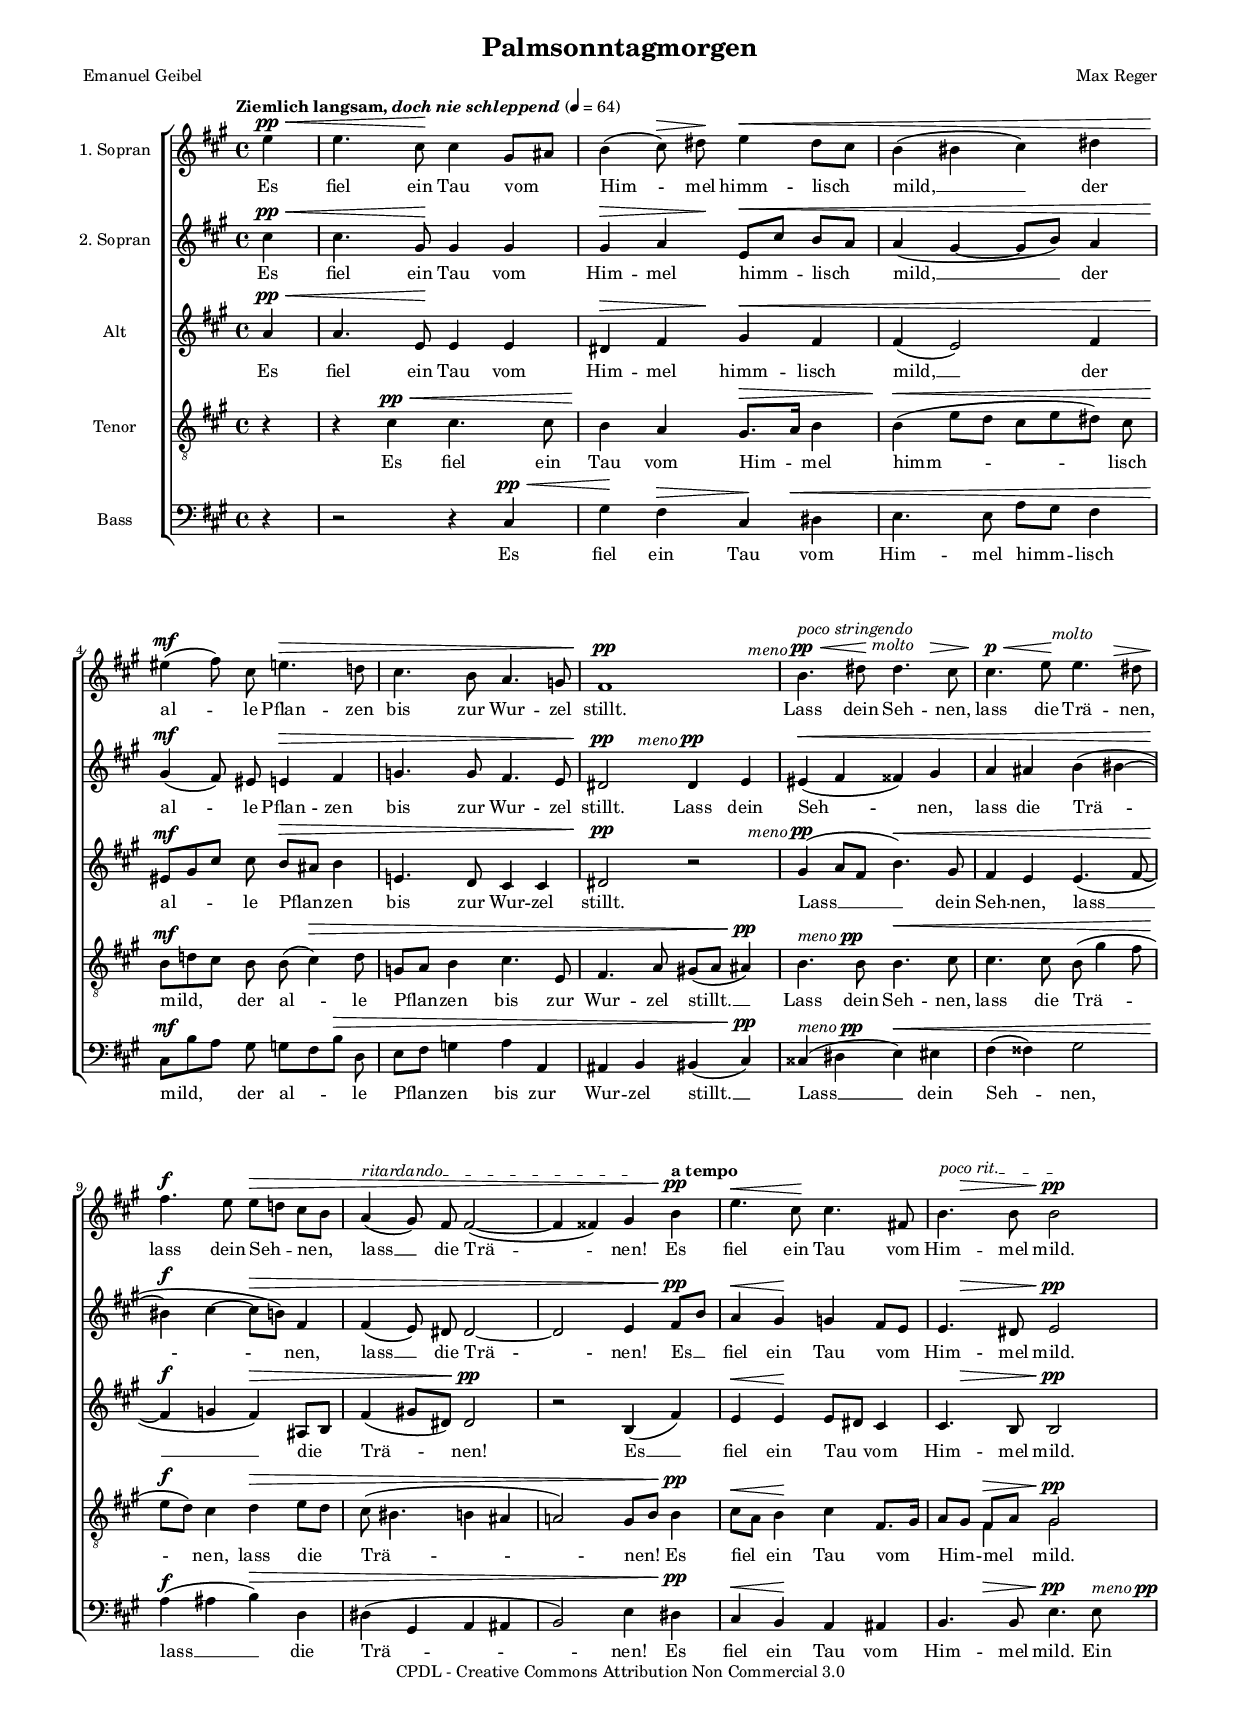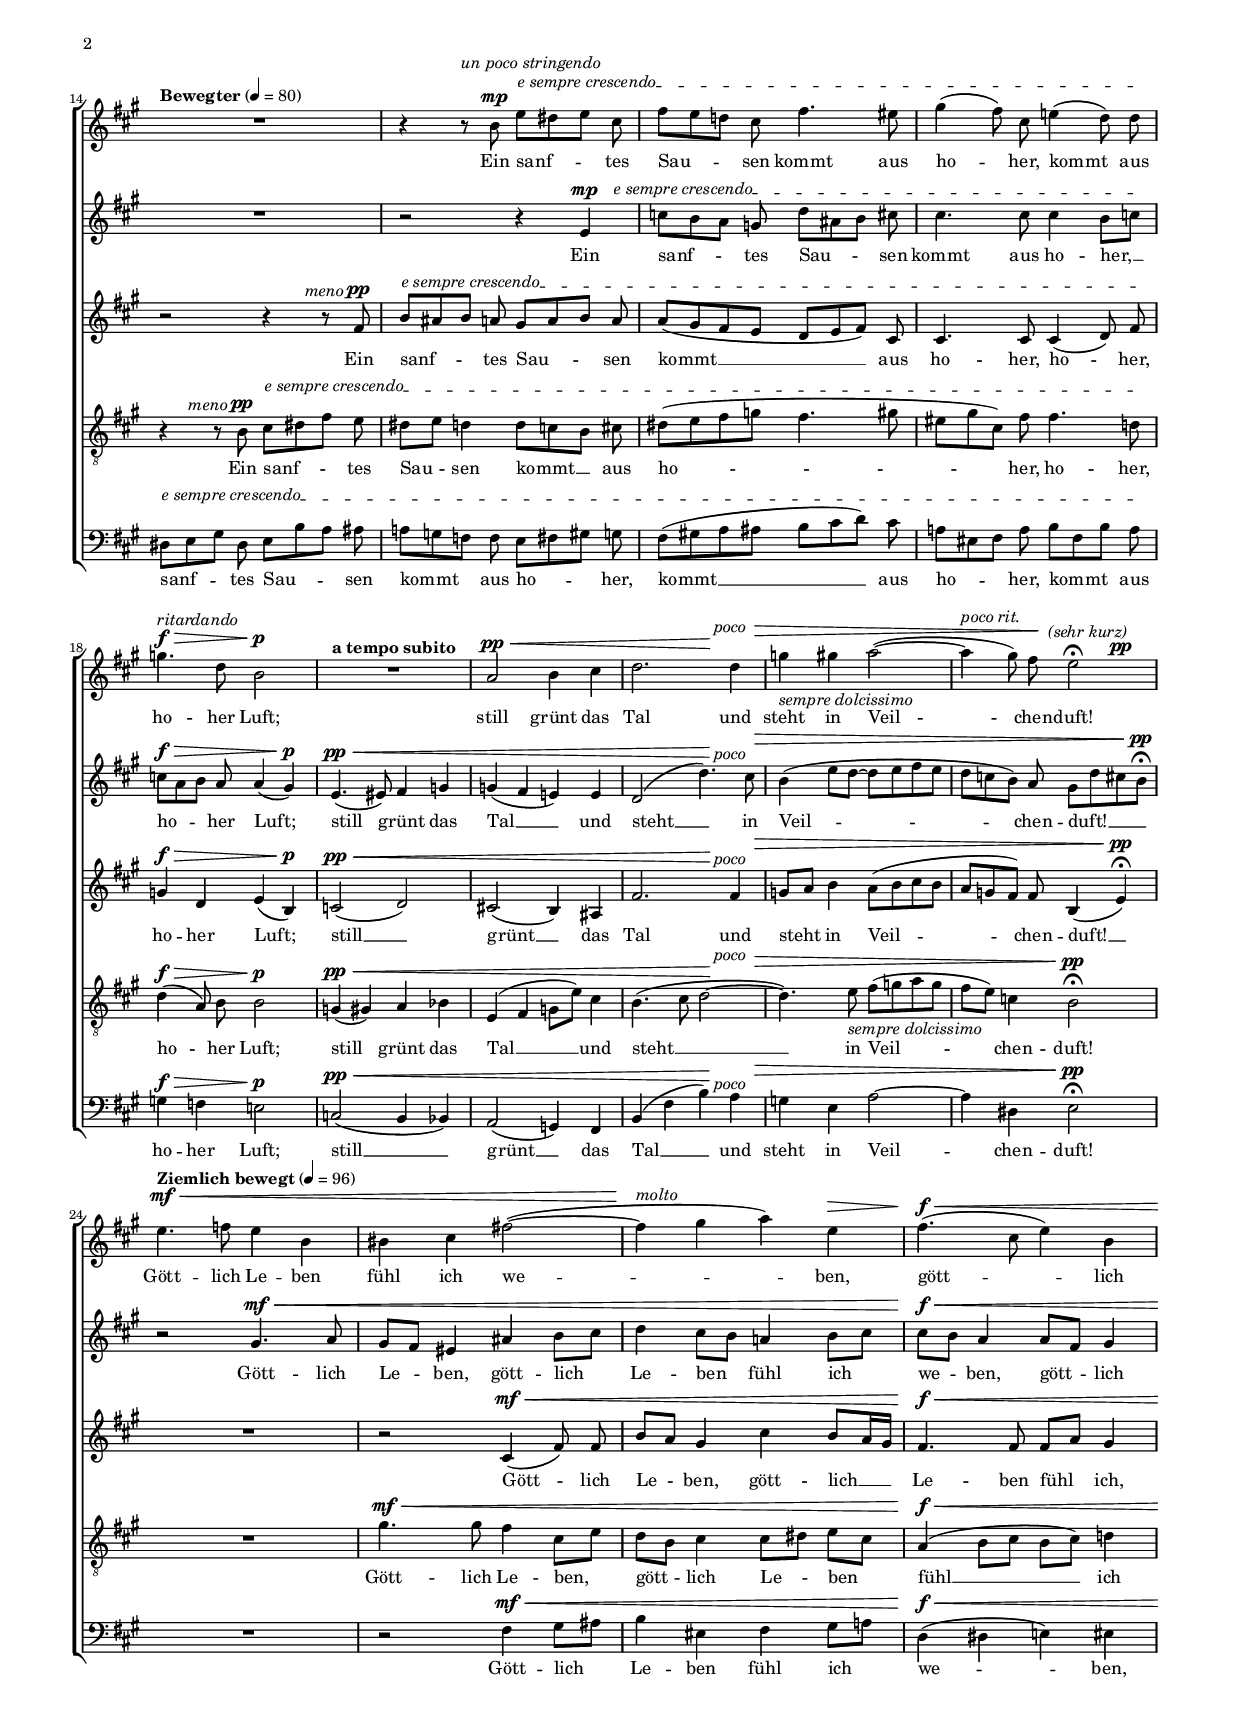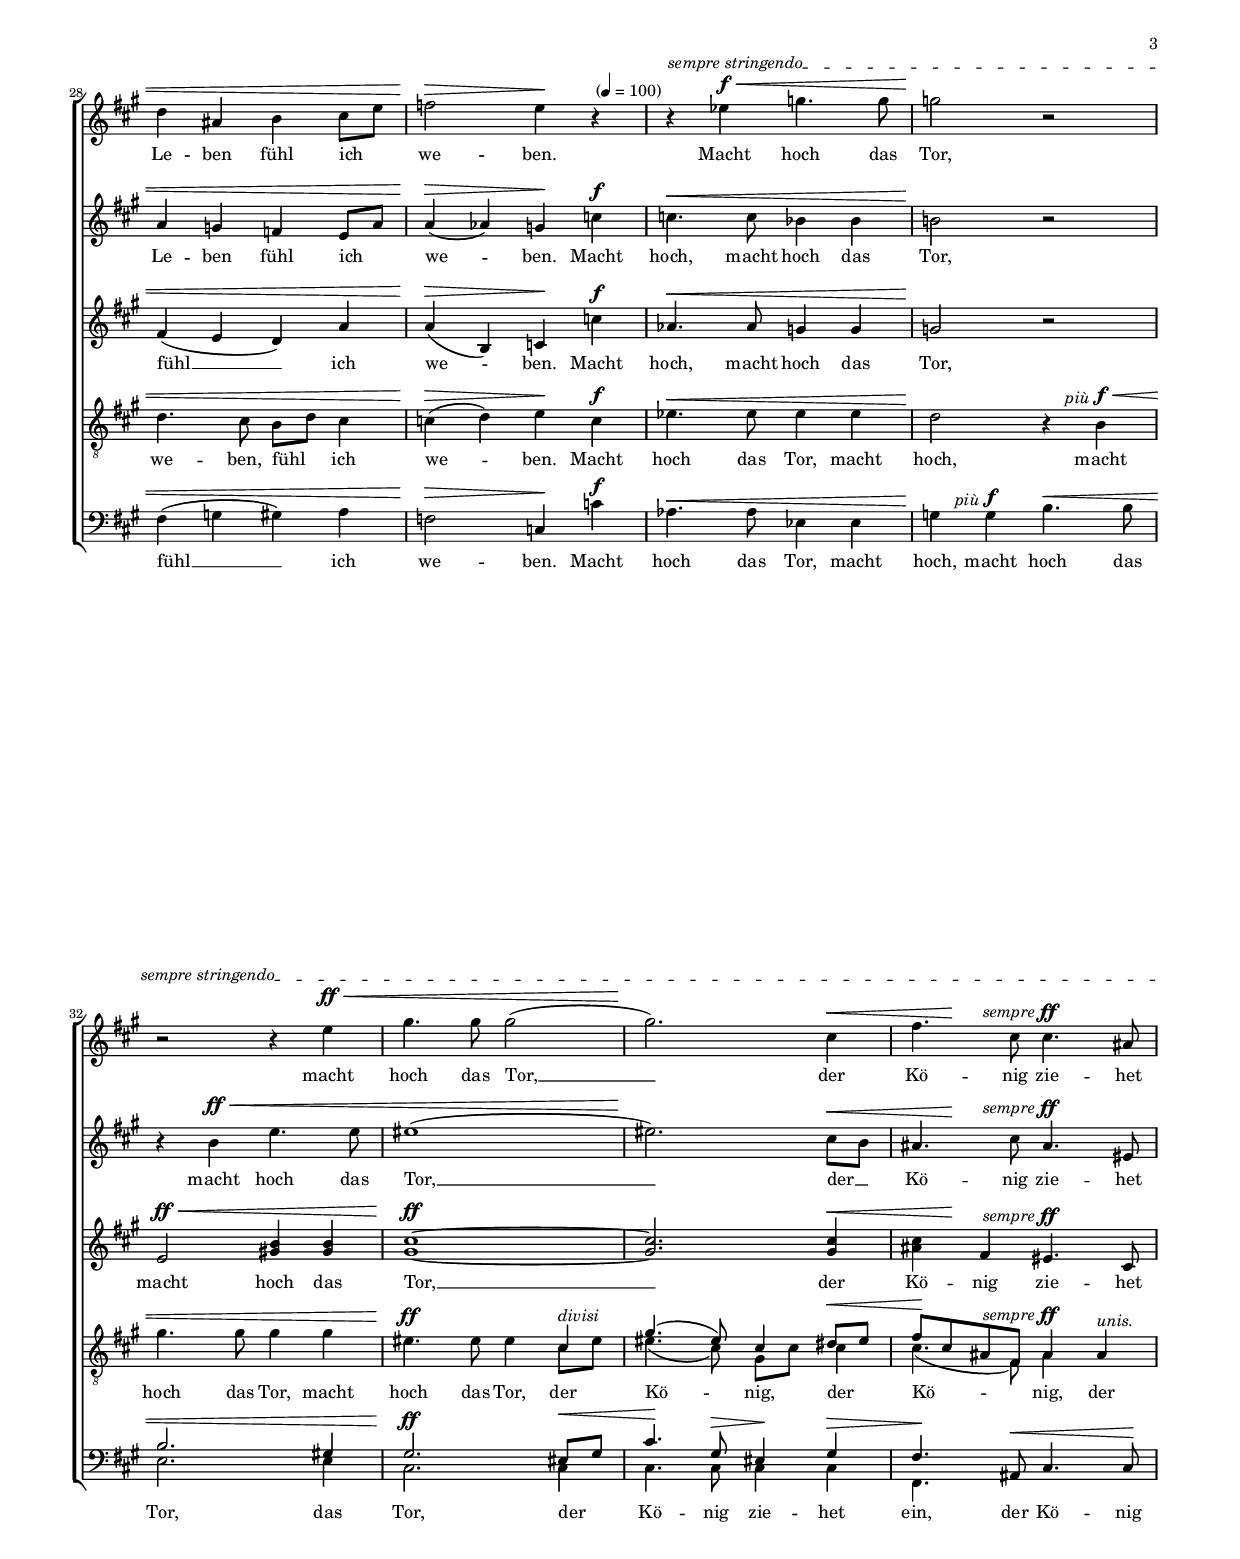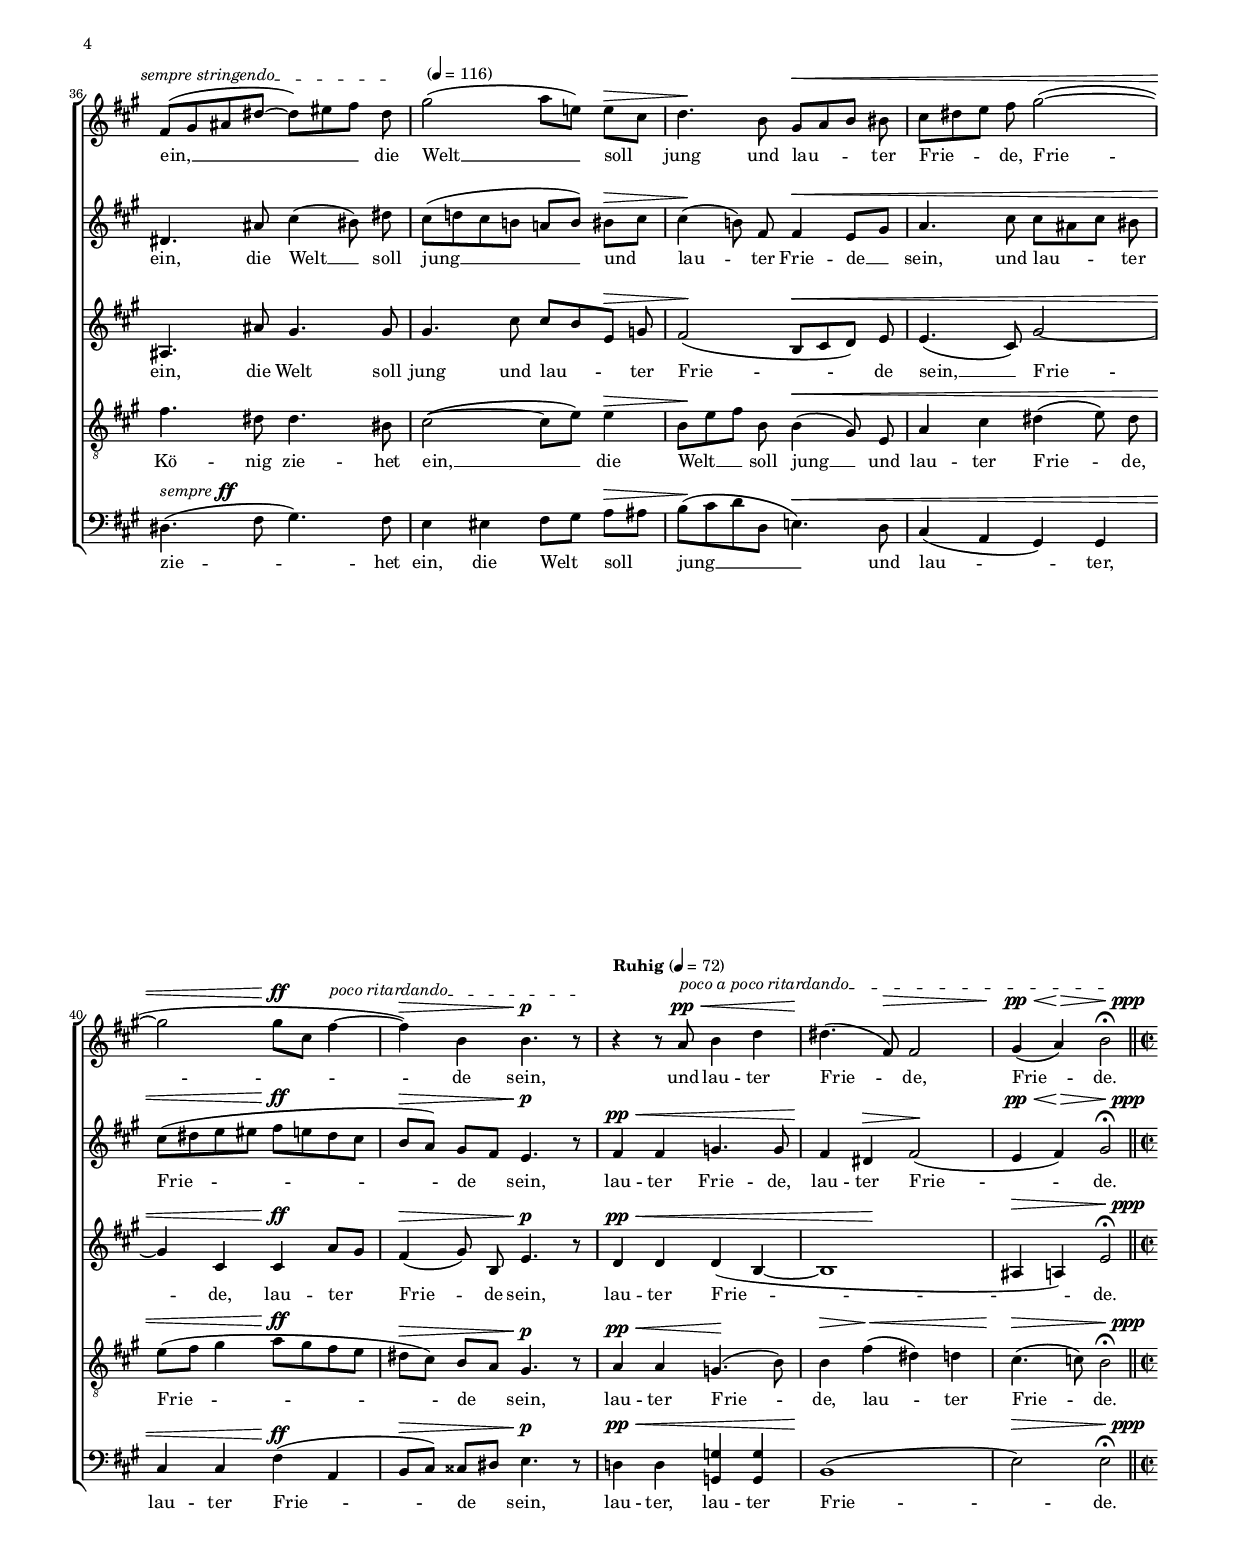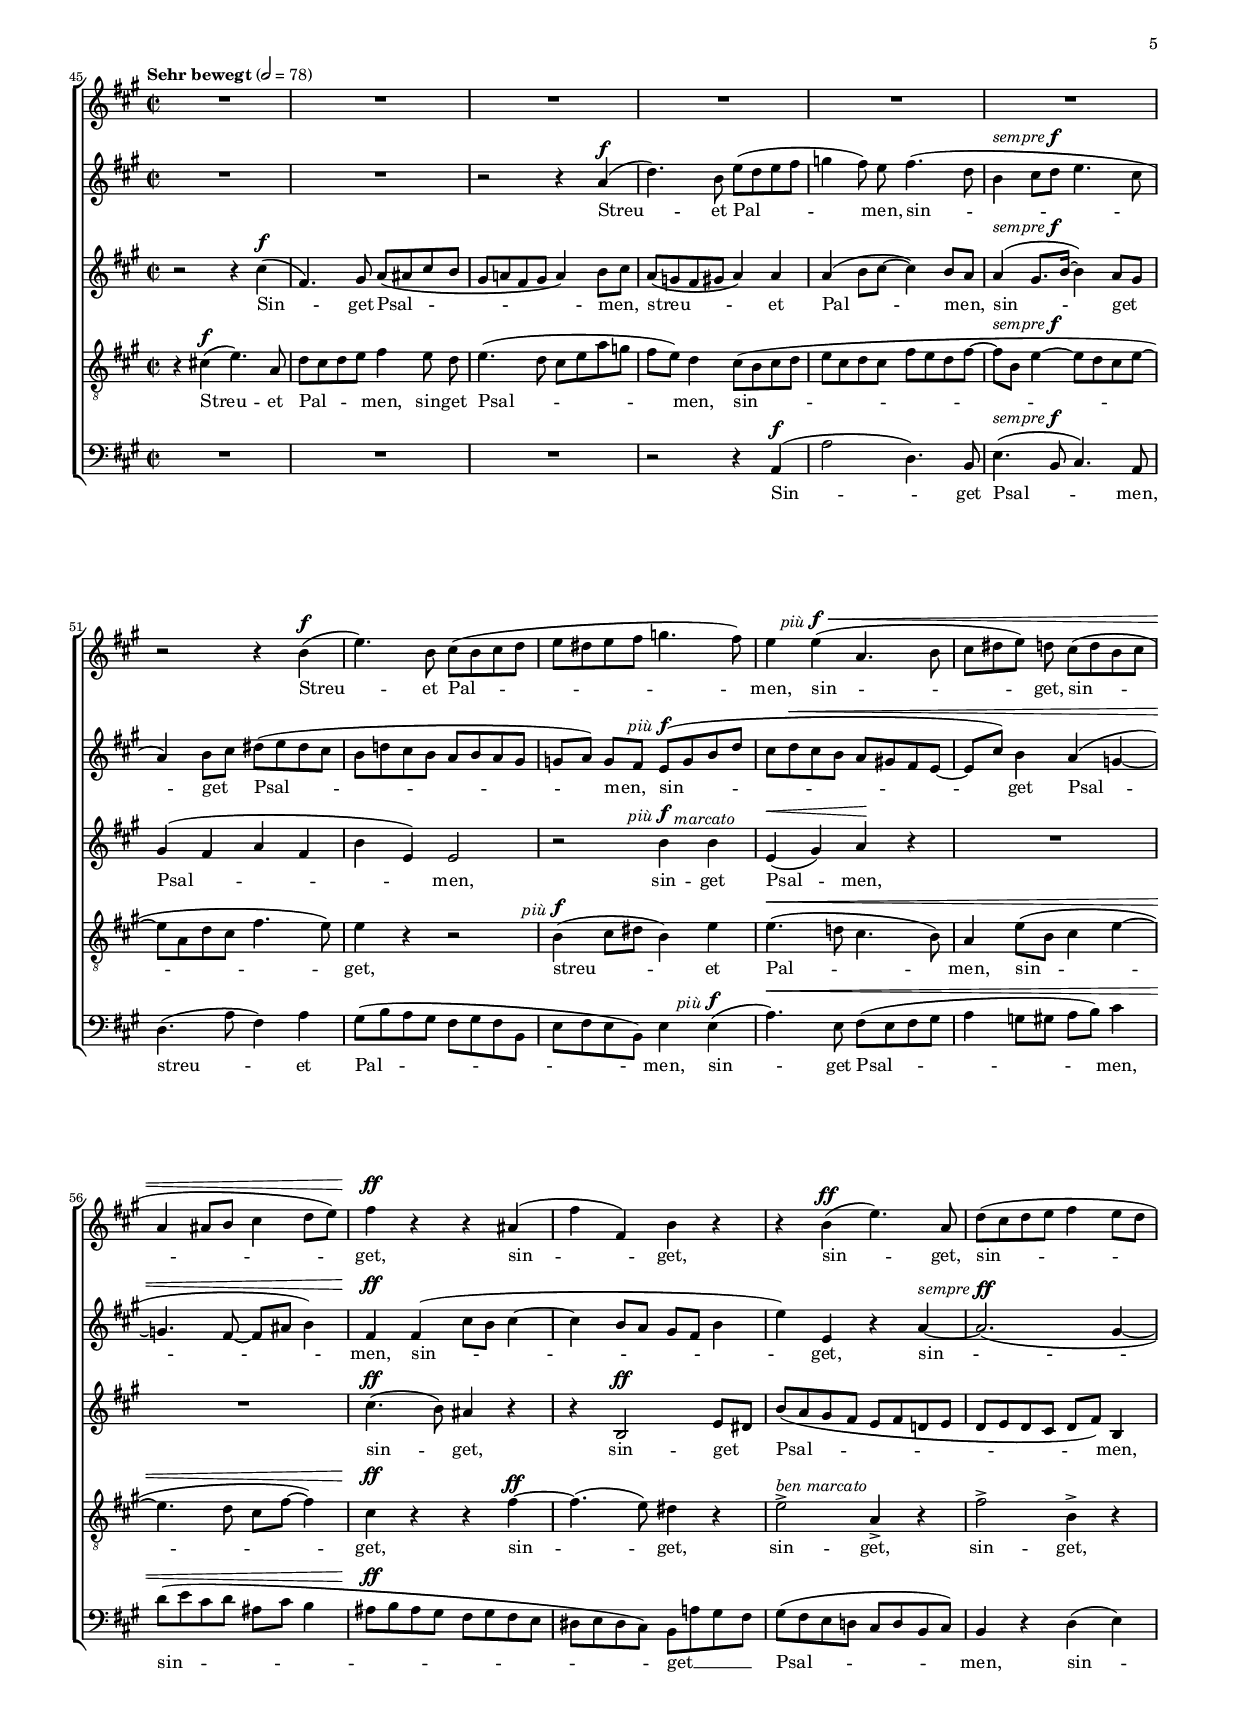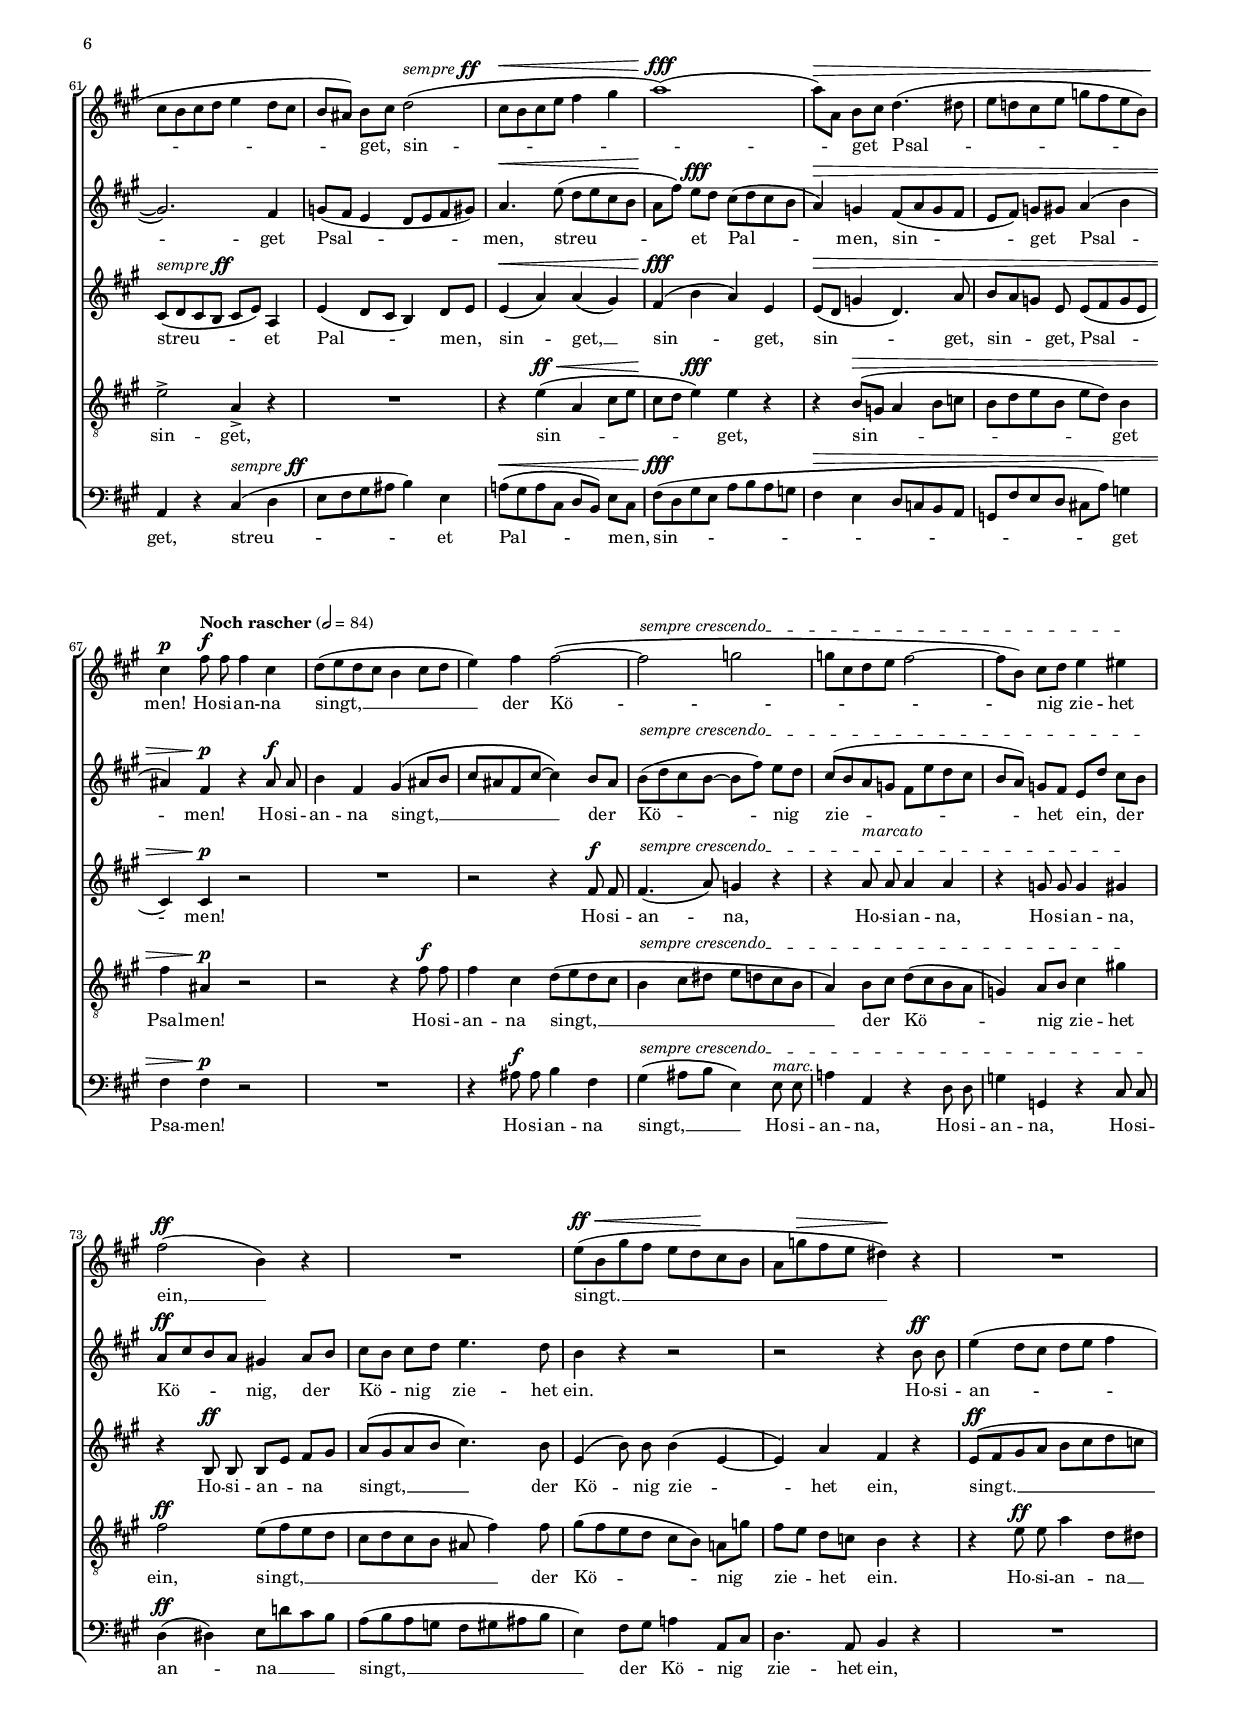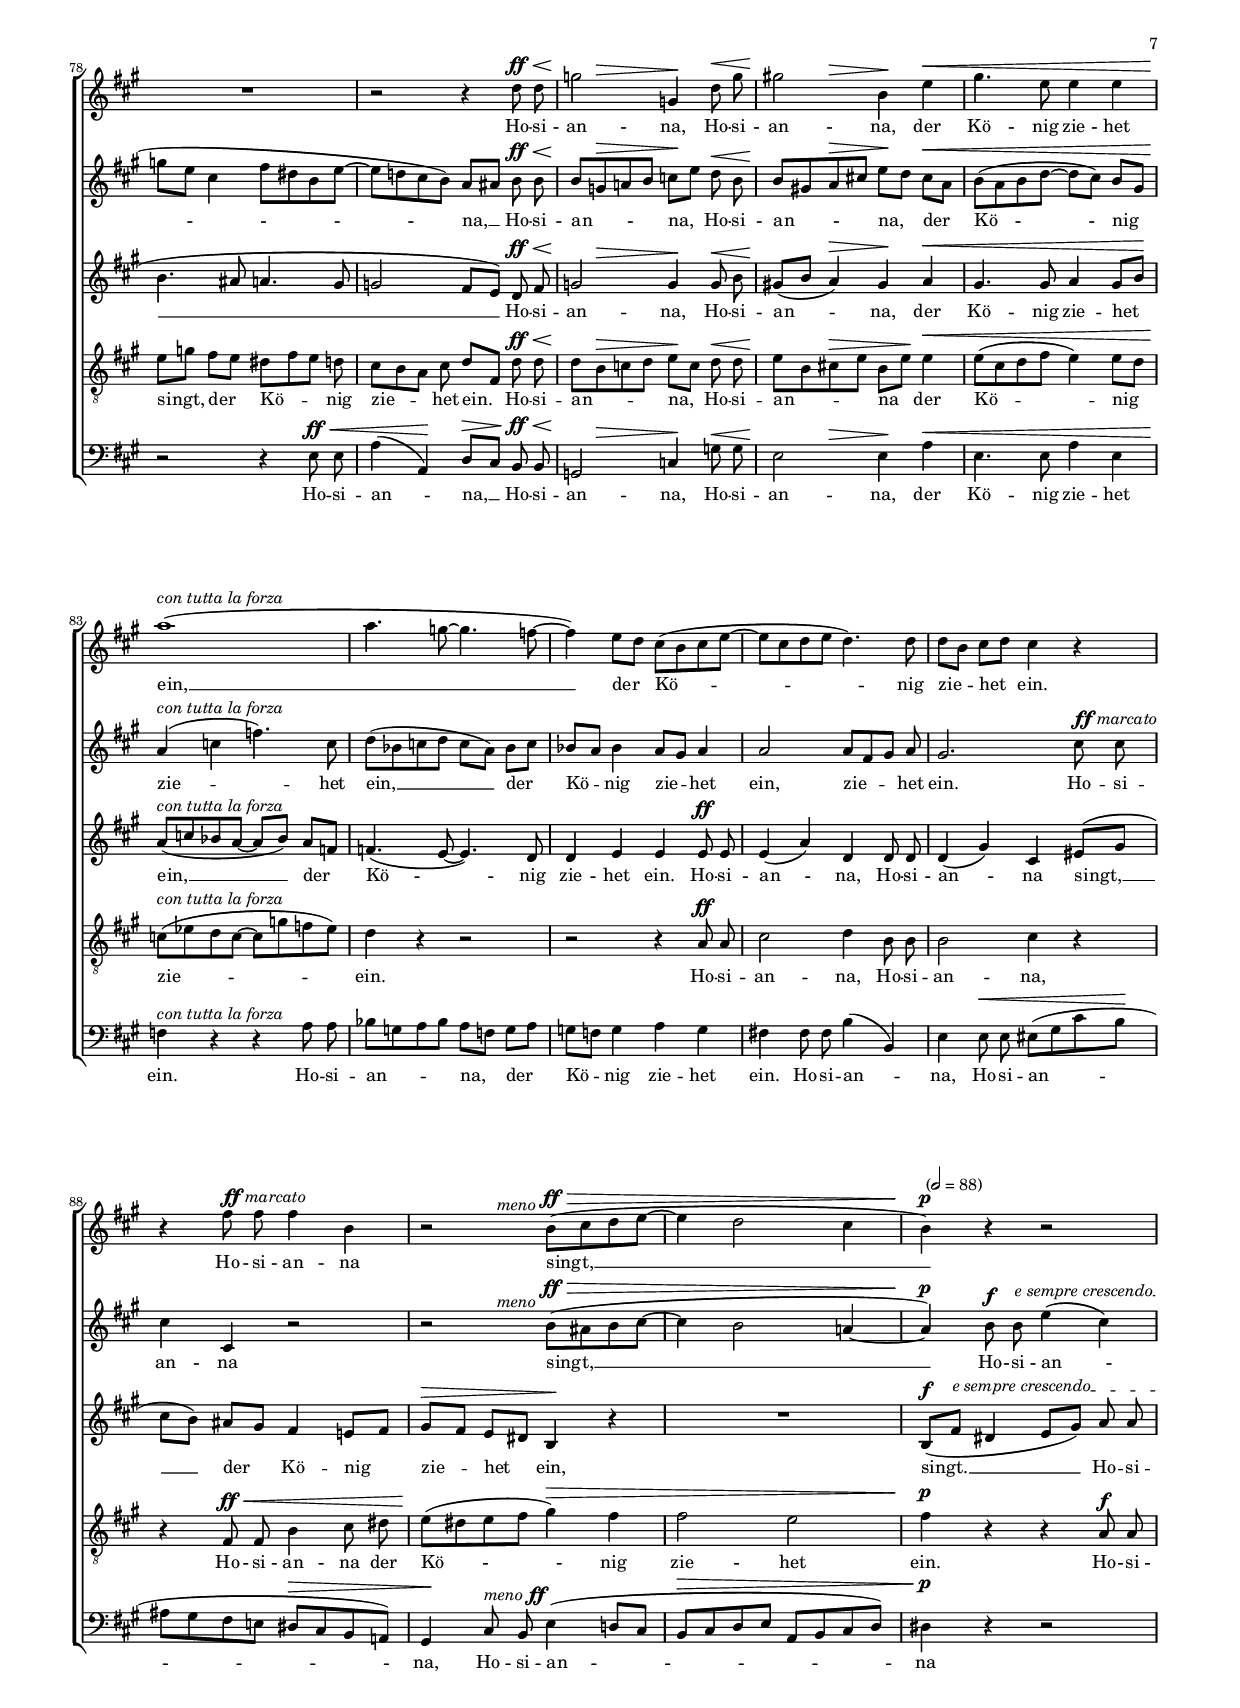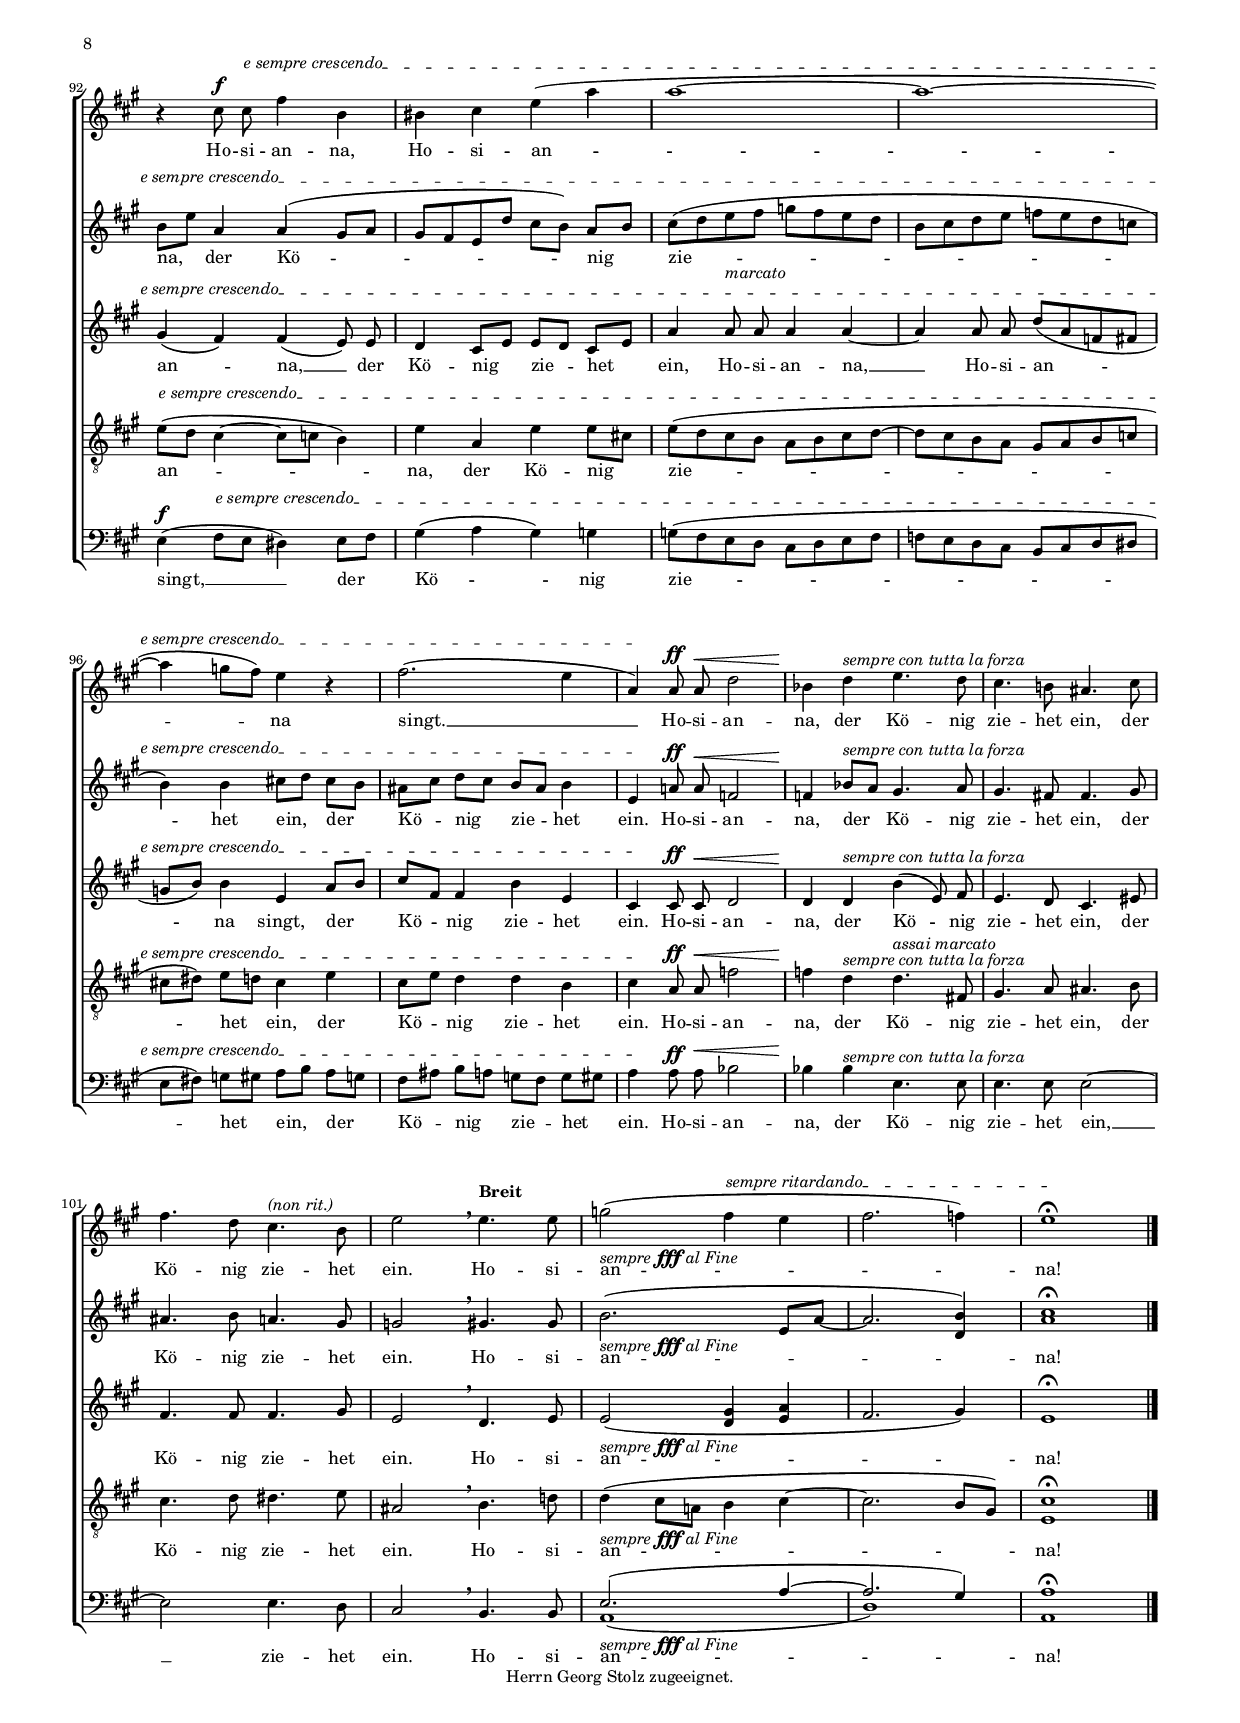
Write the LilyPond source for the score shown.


\version "2.18.2"
% automatically converted by musicxml2ly from /mnt/Eigene/Documents/MuseScore2/Partituren/Reger_Palmsonntag.xml

%% additional definitions required by the score:
otherdynamics = #(make-dynamic-script "other-dynamics")
\language "deutsch"


\header {
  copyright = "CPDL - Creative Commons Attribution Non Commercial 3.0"
  encodingdate = "2016-12-17"
  title = Palmsonntagmorgen
  encodingsoftware = "MuseScore 2.0.3"
  composer = "Max Reger"
  poet = "Emanuel Geibel"
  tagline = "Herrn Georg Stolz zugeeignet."
}

#(set-global-staff-size 14.2)
\paper {
  paper-width = 21.0\cm
  paper-height = 29.7\cm
  top-margin = 0.8\cm
  bottom-margin = 1.0\cm
  left-margin = 1.4\cm
  right-margin = 1.4\cm
%  page-count = #8
}
\layout {
  \context {
    \Score
    skipBars = ##t
    autoBeaming = ##f
  }
}
menoppI = ^\markup{ \italic meno \dynamic pp }
menopp = ^\markup{ \halign #1.5 \italic meno } ^\pp
menoff = ^\markup{ \halign #1.5 \italic meno } ^\ff
piuf = ^\markup{ \halign #1.5 \italic più} ^\f
sempreff = ^\markup{ \italic {sempre} \dynamic ff}
sempreffR = ^\markup{ \halign #1.3 \italic {sempre} \dynamic ff}
semprectlf = ^\markup{ \italic {sempre con tutta la forza} }
semprefffalF = _\markup{ \italic "sempre" \dynamic fff \italic "al Fine" } 
sempredolc = _\markup{ \raise #3 \italic "sempre dolcissimo" }
divisi = ^\markup{ \italic "divisi" }
unisono = ^\markup{ \italic "unis." }

PartPOneVoiceOne =  \relative e'' {
  \clef "treble" \key a \major \time 4/4 \partial 4
  \tempo \markup{ \bold {Ziemlich langsam,} \italic {doch nie schleppend} } 4=64
  e4  ^\pp ^\< | % 1
  e4. cis8 \! cis4 gis8 [ ais8 ] | % 2
  h4  ( cis8 ^\> ) dis8 \! e4 ^\< dis8 [ cis8 ]  | % 3
  h4 ( his4 cis4 ) dis4 \break  | % 4
  eis4 ^\mf ( fis8 ) cis8 e4. ^\> d8 | % 5
  cis4. h8 a4. g8  | % 6
  fis1  ^\pp | % 7
  h4. \menopp ^\< 
  ^\markup{ \italic {poco stringendo} } 
  dis8  \!  << dis4. ^\markup{ \raise #1 {\center-align \italic molto } } {s4 s8 ^\> } >> cis8 | % 8
  cis4. ^\p ^\< e8 \! 
  << e4. ^\markup{ \raise #1 {\center-align \italic molto } } {s4 s8 ^\> } >> dis8  \break | % 9
  fis4. ^\f e8 e8 ^\> [ d8 ] cis8 [ h8 ]  | \barNumberCheck #10
  \override TextSpanner.bound-details.left.text = "ritardando"
  a4 \startTextSpan ( gis8 ) fis8 fis2 ( ~ | % 11
  fis4 fisis4 ) gis4 \stopTextSpan h4 ^\pp ^\markup{ \bold {a tempo} } | % 12
  e4. ^\< cis8 \! cis4. fis,8 | % 13
  \override TextSpanner.bound-details.left.text = "poco rit."
  << h4. \startTextSpan {s8 s4 ^\>} >> h8 h2 ^\pp  \stopTextSpan | % 14
  \tempo "Bewegter" 4=80 | % 14
  R1  | % 15
  r4 r8 ^\markup{ \raise #3 \italic "un poco stringendo" }
  h8 ^\mp
  \override TextSpanner.bound-details.left.text = "e sempre crescendo"
  e8   \startTextSpan [ dis8 e8 ] cis8  | % 16
  fis8 [ e8 d8 ] cis8 fis4. eis8 | % 17
  gis4 ( fis8 ) cis8 e4 ( d8 ) d8 \stopTextSpan \break | % 18
  g4. ^\f ^\markup{ \italic {ritardando} } ^\> d8 h2 ^\p  | % 19
  R1 ^\markup{ \bold {a tempo subito} } | \barNumberCheck #20
  a2 ^\pp ^\< h4 cis4 | % 21
  << d2. {s2 s4 \! } >> 
  <<d4 {s8  ^\markup{ \raise #1 { \center-align \italic "poco" }} s16 s16 ^\> } >> | % 22
  g4 \sempredolc gis4 a2 ( ~  | % 23
  a4 ^\markup{ \italic {poco rit.} } gis8 ) fis8 \! 
  << e2 ^\fermata ^\markup{ \lower #1 {\halign #-0.5 \italic "(sehr kurz)" }} {s4 s4 ^\pp } >> \break | % 24
  \tempo "Ziemlich bewegt" 4=96 | % 24
  e4.  ^\mf ^\< f8 e4 h4 | % 25
  his4 cis4 fis2 ( ~ | % 26
  fis4 \! ^\markup{ \italic {molto} } gis4 a4 ) e4^\>  | % 27
  fis4. \! ^\f ^\< ( cis8 e4 ) h4 \break | % 28
  d4 ais4 h4 cis8 [ e8 ]  | % 29
  f2 \! ^\> e4 \! \tempo "" 4=100 r4 | \barNumberCheck #30
  \override TextSpanner.bound-details.left.text = "sempre stringendo"
  r4 \startTextSpan es4 ^\f ^\< g4. g8 
  | % 31
  g2 \! r2 | % 32
  r2 r4 e4 ^\ff ^\< | % 33
  gis4. gis8 gis2 ( | % 34
  \override Hairpin.to-barline = ##f
  gis2. \! ) cis,4 ^\<  | % 35
  << fis4. {s8 s4 \!} >> cis8 cis4. \sempreffR ais8 \break | % 36

  fis8 ( [ gis8 ais8 dis8 ~ ] dis8 ) [ eis8 fis8 ] dis8 \stopTextSpan | % 37
  \tempo "" 4=116
  gis2 ( a8 [ e8 ] ) e8 ^\> [ cis8 ]  | % 38
  d4. \! h8 gis8 ^\< [ a8 h8 ] his8 | % 39
  cis8 [ dis8 e8 ] fis8 gis2 ( ~ \break | \barNumberCheck #40
    \override Hairpin.to-barline = ##t
  gis2 gis8 ^\ff [ cis,8 ] 
  \override TextSpanner.bound-details.left.text = "poco ritardando" fis4 ~ \startTextSpan | % 41
  fis4 ) ^\> h,4 h4. ^\p r8  \stopTextSpan | % 42
  \tempo "Ruhig" 4=72
  r4 r8 
  \override TextSpanner.bound-details.left.text = "poco a poco ritardando" a8 \startTextSpan ^\pp ^\<
  h4 d4 | % 43
  dis4. \! ( fis,8 ^\> ) fis2 | % 44
  gis4 ^\pp ^\< ( a4 \! ^\> ) << h2 \stopTextSpan ^\fermata {s4 s4 ^\ppp} >> \bar "||" \break

  \time 2/2  | % 45
  \tempo "Sehr bewegt" 2=78 R1*4  | % 49
  R1*2 | % 51
  r2  r4 h4 ^\f ( | % 52
  e4. ) h8 cis8 ( [ h8 cis8 d8 ]  | % 53
  e8 [ dis8 e8 fis8 ] g4. fis8 ) | % 54
  e4 e4 ^\markup{ \raise #1 {\halign #1.5 \italic più }} ^\f ^\< ( a,4. h8 | % 55
  cis8 [ dis8 e8 ) ] d8 cis8 ( [ d8 h8 cis8 ] \break | % 56
  a4 ais8 [ h8 ] cis4 d8 [ e8 ) ] | % 57
  fis4 ^\ff r4 r4 ais,4 ( | % 58
  fis'4 fis,4 ) h4 r4 | % 59
  r4 h4 ^\ff ( e4. ) a,8  | \barNumberCheck #60
  d8 ( [ cis8 d8 e8 ] fis4 e8 [ d8 ] | % 61
  cis8 [ h8 cis8 d8 ] e4 d8 [ cis8 ] | % 62
  h8 [ ais8 ) ] h8 [ cis8 ] 
  d2 \sempreff ( | % 63
  cis8 ^\< [ h8 cis8 e8 ] fis4 gis4
   | % 64
  a1 ^\fff ) ( | % 65
  a8 ^\> ) [ a,8 ] h8 [ cis8 ] d4. ( dis8 | % 66
  e8 [ d8 cis8 e8 ] g8 [ fis8 e8 h8 ) ] | % 67
  cis4 ^\p \tempo "Noch rascher" 2=84 fis8 ^\f fis8 fis4 cis4  | % 68
  d8 ( [ e8 d8 cis8 ] h4 cis8 [ d8 ] | % 69
  e4 ) fis4 fis2 ( ~ | \barNumberCheck #70
  \override TextSpanner.bound-details.left.text = "sempre crescendo"
  fis2 \startTextSpan << g2 {s8 s4.  } >> | % 71
  g8 [ cis,8 d8 e8 ] fis2 ~ | % 72
  fis8  [ h,8 ] ) cis8 [ d8 ] e4 eis4 \stopTextSpan  \break | % 73
  fis2 ^\ff ( h,4 ) r4  | % 74
  R1 | % 75
  e8 ^\ff ^\< ( [ h8 gis'8 fis8 ] e8 [ d8 \! cis8 h8 ] | % 76
  a8 [ g'8 ^\> fis8 e8 ] dis4 ) \! r4  | % 77
  R1*2 | % 79
  r2 r4 d8 ^\ff ^\< d8  | \barNumberCheck #80
  << g2 { s8 \! s4. ^\> } >> g,4 \! d'8 ^\< g8 | % 81
  << gis2 {s4 \! s4 ^\> } >> h,4 \! e4 ^\< | % 82
  gis4. e8 e4 e4  | % 83
  a1 \! ^\markup{ \italic {con tutta la forza} } ( | % 84
  a4. g8 ~ g4. f8 ~ | % 85
  f4 ) e8 [ d8 ] cis8 ( [ h8 cis8 e8 ~ ]  | % 86
  e8 [ cis8 d8 e8 ] d4. ) d8 | % 87
  d8 [ h8 ] cis8 [ d8 ] cis4 r4 | % 88
  r4 fis8 ^\markup{ \dynamic ff \italic {marcato} } fis8 fis4 h,4  | % 89
  r2 h8 \menoff ^\> ( [ cis8 d8 e8 ~ ] |
  \barNumberCheck #90
  e4 d2 cis4| % 91
  \tempo "" 2=88 | % 91
  h4 ^\p ) r4 r2  \break  | % 92
  r4 cis8 ^\f \override TextSpanner.bound-details.left.text = "e sempre crescendo"
  cis8 \startTextSpan fis4 h,4 | % 93
  his4 cis4 e4 ( a4 | % 94
  a1 ~ | % 95
  a1 ~ | % 96
  a4  g8 [ fis8 ] ) e4 r4 | % 97
  fis2. ( e4  | % 98
  a,4 ) \stopTextSpan a8 ^\ff a8 ^\< d2 | % 99
  b4 \! d4 \semprectlf e4. d8 |
  \barNumberCheck #100
  cis4. h8 ais4. cis8 \break | % 101
  fis4. d8 cis4. ^\markup{ \italic {(non rit.)} } h8 | % 102
  e2 \breathe e4. ^\markup{ \raise #2 \bold {Breit} } e8  | % 103
  \override TextSpanner.bound-details.left.text = "sempre ritardando"
  g2 \semprefffalF
  ( fis4  \startTextSpan e4 | % 104
  fis2. f4 ) | % 105
  e1 ^\fermata \stopTextSpan \bar "|."
}

PartPOneVoiceOneLyricsOne =  \lyricmode {
  Es fiel ein Tau vom Him
  -- mel himm -- lisch "mild," __ der al -- le Pflan -- zen bis
  zur Wur -- zel "stillt." Lass dein Seh -- "nen," lass die Trä --
  "nen," lass dein Seh -- "nen," lass __ die Trä -- "nen!" Es
  fiel ein Tau vom Him -- mel "mild." Ein sanf -- tes Sau -- sen kommt
  aus ho -- "her," kommt aus ho -- her "Luft;" still grünt das
  Tal und steht in Veil -- chen -- "duft!" Gött -- lich Le -- ben fühl
  ich we -- "ben," gött -- lich Le -- ben fühl ich we -- "ben."
  Macht hoch das "Tor," macht hoch das "Tor," __ der Kö -- nig zie --
  het "ein," __ die Welt __ soll jung und lau -- ter Frie --
  "de," Frie -- de "sein," und lau -- ter Frie -- "de," Frie --
  "de." Streu -- et Pal -- "men," sin -- "get," sin -- "get," sin --
  "get," sin -- "get," sin -- "get,"  sin -- get Psal --
  "men!" Ho -- si -- an -- na "singt," __ der Kö --  nig
  zie -- het "ein," __ "singt." __ Ho -- si -- an -- "na," Ho -- si
  -- an -- "na," der Kö -- nig zie -- het "ein," __ der
  Kö -- nig zie -- het "ein." Ho -- si -- an -- na "singt," __
  Ho -- si -- an -- "na," Ho -- si -- an -- na "singt." __ Ho
  -- si -- an -- "na," der Kö -- nig zie -- het "ein," der Kö -- nig
  zie -- het "ein." Ho -- si -- an -- "na!"
}
PartPTwoVoiceOne =  \relative cis'' {
  \clef "treble" \key a \major \time 4/4 \partial 4 cis4 ^\pp ^\< | % 1
  cis4. gis8 \! gis4 gis4 | % 2
  gis4 ^\> << a4 {s8 s8 \!} >>
  e8 ^\< [ cis'8 ] h8 [ a8 ]  | % 3
  a4 ( gis4 ~ gis8 [ h8 ] ) a4 | % 4
  gis4 ^\mf ( fis8 ) eis8 e4 ^\> fis4 | % 5
  g4. g8 fis4. e8  | % 6
  dis2 ^\pp dis4 \menopp e4 | % 7
  eis4 ^\< ( fis4 fisis4 ) gis4 | % 8
  a4 ais4 h4 ( his4 ~ | % 9
  his4 ^\f cis4 ~ cis8 ^\> [ h8 ]) fis4  | \barNumberCheck
  #10
  fis4 ( e8 ) dis8 dis2 ~ | % 11
  dis2 e4 fis8 ^\pp [ h8 ] | % 12
  a4 ^\< gis4 \! g4 fis8 [ e8 ] | % 13
  << e4. {s8 s4 ^\>} >> dis8 e2 ^\pp  | % 14
  R1 | % 15
  r2 r4  \override TextSpanner.bound-details.left.text = "e sempre crescendo"
  << e4  ^\mp {s8 s8 \startTextSpan } >> | % 16
  c'8 [ h8 a8 ] g8 d'8 [ ais8
  h8 ] cis8 | % 17
  cis4. cis8 cis4 h8 [ c8 ] \stopTextSpan | % 18
  c8 ^\f ^\> [ a8 h8 ] a8 a4 ( gis4 ^\p )  | % 19
  e4. ^\pp ^\< ( eis8 ) fis4 g4 | \barNumberCheck #20
  g4 ( fis4 e4 ) e4 | % 21
  d2 ( << d'4. ) {s4 \! s8 ^\markup{ \center-align \italic {poco} } } >>
  <<cis8 {s16 s16 ^\>} >> | % 22
  h4 ( e8 [ d8 ] ~ d8 [ e8 fis8 e8 ]  | % 23
  d8 [ c8 h8 ] ) a8 gis8 [ d'8 cis8 h8 ^\pp ^\fermata ] | % 24
  r2 gis4. ^\mf ^\< a8 | % 25
  gis8 [ fis8 ] eis4 ais4 h8 [ cis8 ] | % 26
  d4 cis8 [ h8 ] a4 h8 [ cis8 ]  | % 27
  cis8 ^\f ^\< [ h8 ] a4 a8 [ fis8 ] gis4 | % 28
  a4 g4 f4 e8 [ a8 ] | % 29
  a4 \! ^\> ( as4 ) g4 \! c4 ^\f | \barNumberCheck #30
  c4. ^\< c8 b4 b4  | % 31
  h2 \! r2 | % 32
  r4 h4 ^\ff ^\< e4. e8 | % 33
  eis1 ( | % 34
  \override Hairpin.to-barline = ##f
  eis2. \! ) cis8 ^\< [ h8 ]  | % 35
  << ais4. {s8 s4 \!} >> cis8 ais4. \sempreffR eis8 | % 36

  dis4. ais'8 cis4 ( his8 ) dis8 | % 37
  cis8 ( [ d8 cis8 h8 ] a8 [ h8 ) ] his8 ^\> [ cis8 ]  | % 38
  cis4 \! ( h8 )  fis8  fis4 ^\< e8 [ gis8 ] | % 39
  a4. cis8 cis8 [ ais8 cis8 ] his8 | \barNumberCheck #40
    \override Hairpin.to-barline = ##t
  cis8 ( [ dis8 e8 eis8 ] fis8 ^\ff [ e8 dis8 cis8 ] | % 41
  h8 ^\> [ a8 ) ] gis8 [ fis8 ] e4. ^\p r8  | % 42
  fis4 ^\pp ^\< fis4 g4. g8 | % 43
  fis4 \! dis4 ^\> fis2 \! ( | % 44
  e4  ^\pp ^\< fis4 \! ^\> ) << gis2 ^\fermata {s4 s4 ^\ppp} >> \bar "||"
   | % 45
  \time 2/2  R1*2 | % 47
  r2 r4 a4 ^\f ( | % 48
  d4. ) h8 e8 ( [ d8 e8 fis8 ]  | % 49
  g4 fis8 ) e8 fis4. ( d8 | \barNumberCheck #50
  h4 ^\markup{ \italic {sempre} \dynamic f} cis8 [ d8 ] e4. cis8 | % 51
  a4 ) h8 [ cis8 ] dis8 ( [ e8 dis8 cis8 ] | % 52
  h8 [ d8 cis8 h8 ] a8 [ h8 a8 gis8 ]  | % 53
  g8 [ a8 ) ] g8 [ fis8 ] e8 \piuf ( [ g8 h8 d8
  ] | % 54
  cis8 [ d8 ^\< cis8 h8 ] a8 [ gis8 fis8 e8 ~ ] | % 55
  e8 [ cis'8 ) ] h4 a4 ( g4 ~ | % 56
  g4. fis8 ~ fis8 [ ais8 ] h4 ) | % 57
  fis4 ^\ff fis4 ( cis'8 [ h8 ] cis4 ~ | % 58
  cis4 h8 [ a8 ] gis8 [ fis8 ] h4 | % 59
  e4 ) e,4 r4 a4 \sempreff ~  |
  \barNumberCheck #60
  a2. ( gis4 ~ | % 61
  gis2. ) fis4 | % 62
  g8 ( [ fis8 ] e4 d8 [ e8 fis8 gis8 ) ] | % 63"sein,"
  a4. ^\< e'8 ( d8 [ e8 cis8 h8 ]  | % 64
  a8 \! [ fis'8 ) ] e8 ^\fff [ d8 ] cis8 ( [ d8 cis8 h8 ] | % 65
  a4 ^\> ) g4 fis8 ( [ a8 g8 fis8 ] | % 66
  e8 [ fis8 ) ] g8 [ gis8 ] a4 ( h4 | % 67
  ais4 ) fis4 ^\p r4 ais8 ^\f ais8  | % 68
  h4 fis4 gis4 ( ais8 [ h8 ] | % 69
  cis8 [ ais8 fis8 cis'8 ~ ] cis4 ) h8 [ ais8 ] | \barNumberCheck #70
  \override TextSpanner.bound-details.left.text = "sempre crescendo"
  h8 \startTextSpan ( [ d8 cis8 h8 ~ ] h8  [
  fis'8 ]) e8 [ d8 ]  | % 71
  cis8 ( [ h8 a8 g8 ] fis8 [ e'8 d8 cis8 ] | % 72
  h8 [ a8 ) ] g8 [ fis8 ] e8 [ d'8 ] cis8 [ h8 ] \stopTextSpan| % 73
  a8 ^\ff [ cis8 h8 a8 ] gis4 a8 [ h8 ]  | % 74
  cis8 [ h8 ] cis8 [ d8 ] e4. d8 | % 75
  h4 r4 r2 | % 76
  r2 r4 h8 ^\ff h8  | % 77
  e4 ( d8 [ cis8 ] d8 [ e8 ] fis4 | % 78
  g8 [ e8 ] cis4 fis8 [ dis8 h8 e8 ~ ] | % 79
  e8 [ d8 cis8 h8 ) ] a8 [ ais8 ] h8 ^\ff ^\< h8  |
  \barNumberCheck #80
  h8 \! [ g8 ^\> a8 h8 ] c8 \! [ e8 ] d8 ^\< h8 | % 81
  h8 \! [ gis8 a8 ^\> cis8 ] e8 \! [ d8 ] cis8 ^\< [ a8 ] | % 82
  h8 ( [ a8 h8 d8] ~ d8 [ cis8 ]) h8 [ gis8 ]  | % 83
  a4 \! ^\markup{ \italic {con tutta la forza} } ( c4 f4. ) c8 | % 84
  d8 ( [ b8 c8 d8 ] c8 [ a8 ) ] b8 [ c8 ] | % 85
  b8 [ a8 ] b4 a8 [ gis8 ] a4  | % 86
  a2 a8 [ fis8 gis8 ] a8 | % 87
  gis2. cis8 ^\markup{ \dynamic ff \italic {marcato} } cis8 | % 88
  cis4 cis,4 r2  | % 89
  r2 h'8 \menoff ^\> ( [ ais8 h8 cis8 ~ ] |
  \barNumberCheck #90
  cis4 h2 a4 ~ | % 91
  a4 ) ^\p h8 ^\f \override TextSpanner.bound-details.left.text = "e sempre crescendo"
  h8 \startTextSpan e4 ( cis4
  ) | % 92
  h8 [ e8 ] a,4 a4 ( gis8 [ a8 ]  | % 93
  gis8 [ fis8 e8 d'8 ] cis8 [ h8 ) ] a8 [ h8 ] | % 94
  cis8 ( [ d8 e8 fis8 ] g8 [ fis8 e8 d8 ] | % 95
  h8 [ cis8 d8 e8 ] f8 [ e8 d8 c8 ]  | % 96
  h4 ) h4 cis8 [ d8 ] cis8 [ h8 ] | % 97
  ais8 [ cis8 ] d8 [ cis8 ] h8 [ ais8 ] h4  | % 98
  e,4 \stopTextSpan a8 ^\ff a8 ^\< f2 | % 99
  f4 \! b8 \semprectlf [ a8 ] gis4. 
  a8 | \barNumberCheck #100
  gis4. fis8 fis4. gis8 | % 101
  ais4. h8 a4. gis8 | % 102
  g2 \breathe gis4. gis8  | % 103
  h2. \semprefffalF
  ( e,8 [ a8 ~] | % 104
  a2. <d, h'>4 ) | % 105
  <a' cis>1 ^\fermata \bar "|."
}

PartPTwoVoiceOneLyricsOne =  \lyricmode {
  Es fiel ein Tau vom Him -- mel
  himm -- lisch "mild," __ der al -- le Pflan -- zen bis zur
  Wur -- zel "stillt." Lass dein Seh -- "nen," lass die Trä -- "nen,"
  lass __ die Trä -- "nen!" Es __ fiel ein Tau vom Him --
  mel "mild." Ein sanf -- tes Sau -- sen kommt aus ho -- "her," __ ho
  -- her "Luft;" still grünt das Tal __ und steht __
  in Veil -- chen -- "duft!" __ Gött -- lich Le -- "ben," gött
  -- lich Le -- ben fühl ich we -- "ben," gött --
  lich Le -- ben fühl ich we -- "ben." Macht "hoch," macht hoch
  das "Tor," macht hoch das "Tor," __ der __ Kö -- nig zie -- het
  "ein," die Welt __ soll jung __ und lau -- ter Frie -- de
  __ "sein," und lau -- ter Frie -- de "sein," lau -- ter Frie
  -- "de," lau -- ter Frie -- "de." Streu -- et Pal -- "men," sin --
  get  Psal -- "men," sin -- get Psal -- 
  "men," sin -- "get," sin -- get Psal -- "men," streu -- "et" 
  Pal -- "men," sin -- get  Psal -- "men!" Ho -- si -- an --
  na "singt," __ der Kö -- nig zie -- het "ein,"
  der Kö -- "nig," der Kö -- nig zie -- het
  "ein." Ho -- si -- an -- "na," __ Ho -- si -- an -- "na," Ho --
  si -- an -- "na," der Kö -- nig zie -- het "ein,"
  __ der Kö -- nig zie -- het "ein," zie -- het "ein." Ho -- si
  -- an -- na "singt," __ Ho -- si -- an -- "na,"
  der Kö -- nig zie -- het "ein," der Kö -- nig
  zie -- het "ein." Ho -- si -- an -- "na," der Kö -- nig zie --
  het "ein," der Kö -- nig zie -- het "ein." Ho -- si -- an -- "na!"
}
PartPThreeVoiceOne =  \relative a' {
  \clef "treble" \key a \major \time 4/4 \partial 4 a4 ^\pp ^\< | % 1
  a4. e8 \! e4 e4 | % 2
  dis4 ^\> << fis4 {s8 s8 \!} >> gis4 \! ^\< fis4  | % 3
  fis4 ( e2 ) fis4 | % 4
  eis8 ^\mf [ gis8 cis8 ] cis8 h8 ^\> [ ais8 ] h4 | % 5
  e,4. d8 cis4 cis4  | % 6
  dis2 ^\pp r2 | % 7
  gis4 \menopp ( a8 [ fis8 ] h4. ^\< ) gis8 | % 8
  fis4 e4 e4. ( fis8 ~ | % 9
  fis4 ^\f g4 fis4 ^\> ) ais,8 [ h8 ]  | \barNumberCheck
  #10
  fis'4 ( gis8 [ dis8 ) ] dis2 ^\pp | % 11
  r2 h4 ( fis'4 ) | % 12
  e4 ^\< e4 \! e8 [ dis8 ] cis4 | % 13
  << cis4. {s8 s4 ^\>} >> h8 h2 ^\pp  | % 14
  r2 r4 r8 fis'8 \menopp | % 15
  \override TextSpanner.bound-details.left.text = "e sempre crescendo"
  h8  \startTextSpan  [ ais8 h8 ] a8 gis8
  [ a8  h8 ] a8  | % 16
  a8 ( [ gis8 fis8 e8 ] d8 [ e8 fis8 ) ] cis8 | % 17
  cis4. cis8 cis4 ( d8 ) fis8  \stopTextSpan | % 18
  g4 ^\f ^\> d4 e4 ( h4 ^\p )  | % 19
  c2 ^\pp ^\< ( d2 ) | \barNumberCheck #20
  cis2 ( h4 ) ais4 | % 21
  <<fis'2. { s2 s4\! } >>
  <<fis4 {s8  ^\markup{ \lower #1 {\center-align \italic "poco" } } s16 s16 ^\> } >> | % 22
  g8 [ a8 ] h4 a8 ( [ h8 cis8 h8 ]  | % 23
  a8 [ g8 fis8 ) ] fis8 h,4 ( e4 ^\pp ) ^\fermata | % 24
  R1 | % 25
  r2 cis4 ^\mf ^\< ( fis8 ) fis8 | % 26
  h8 [ a8 ] gis4 cis4 h8 [ a16 gis16 ]  | % 27
  fis4. ^\f ^\< fis8 fis8 [ a8 ] gis4 | % 28
  fis4 ( e4 d4 ) a'4 | % 29
  a4 \! ^\> ( h,4 ) c4 \! c'4 ^\f | \barNumberCheck #30
  as4. ^\< as8 g4 g4  | % 31
  g2 \! r2 | % 32
  e2 ^\ff ^\< <gis h>4 <gis h>4 | % 33
  <gis cis>1 ~ ^\ff  | % 34
  \override Hairpin.to-barline = ##f
  <gis cis>2. <gis cis>4 ^\<  | % 35
  << <ais cis>4 {s8 s8 \!} >> fis4 eis4. \sempreffR cis8 | % 36

  ais4. ais'8 gis4. gis8 | % 37
  gis4. cis8 cis8 [ h8 e,8 ^\> ] g8  | % 38
  fis2 \! ( h,8 ^\< [ cis8 d8 ) ] e8 | % 39
  e4. ( cis8 ) gis'2 ~ | \barNumberCheck #40
    \override Hairpin.to-barline = ##t
  gis4 cis,4 cis4 ^\ff a'8 [ gis8 ] | % 41
  fis4 ^\> ( gis8 ) h,8 e4. ^\p r8  | % 42
  d4 ^\pp ^\< d4 d4 ( h4 ~ | % 43
  << h1 { s4 s4 \! s2} >>  | % 44
  ais4 ^\> a4 ) << e'2 ^\fermata {s4 s4 ^\ppp} >> \bar "||"
   | % 45
  \time 2/2  r2 r4 cis'4 ^\f ( | % 46
  fis,4. ) gis8 a8 ( [ ais8 cis8 h8 ] | % 47
  gis8 [ a8 fis8 gis8 ] a4 ) h8 [ cis8 ] | % 48
  a8 ( [ g8 fis8 gis8 ] a4 ) a4  | % 49
  a4 ( h8 [ cis8 ~ ] cis4 ) h8 [ a8 ] | \barNumberCheck #50
  a4 ^\markup{ \italic {sempre} \dynamic f} ( gis8. [ h16 ] ~ h4 ) a8 [ gis8 ]
  | % 51
  gis4 ( fis4 a4 fis4 | % 52
  h4 e,4 ) e2  | % 53
  r2 h'4 \piuf ^\markup{ \halign #-1.5 \italic marcato } h4 | % 54
  e,4 ^\< ( gis4 ) a4 \! r4 | % 55
  R1  | % 56
  R1 | % 57
  cis4. ^\ff ( h8 ) ais4 r4 | % 58
  r4 h,2 ^\ff e8 [ dis8 ] | % 59
  h'8 ( [ a8 gis8 fis8 ] e8 [ fis8 d8 e8 ]  | \barNumberCheck
  #60
  d8 [ e8 d8 cis8 ] d8 [ fis8 ) ] h,4 | % 61
  cis8 \sempreff ( [ d8 cis8 h8 ] cis8 [ e8 ) ]
  a,4 | % 62
  e'4 ( d8 [ cis8 ] h4 ) d8 [ e8 ] | % 63
  e4 ^\< ( a4 ) a4 ( gis4 )  | % 64
  fis4 ^\fff ( h4 a4 ) e4 | % 65
  e8 ^\> ( [ d8 ] g4 d4. ) a'8 | % 66
  h8 [ a8 g8 ] e8 e8 ( [ fis8 g8 e8 ] | % 67
  cis4 ) cis4 ^\p r2  | % 68
  R1 | % 69
  r2 r4 fis8 ^\f fis8 | \barNumberCheck #70
  \override TextSpanner.bound-details.left.text = "sempre crescendo"
  fis4. \startTextSpan ( a8 ) << g4 {s8 s8 }>> r4 | % 71
  r4 a8 ^\markup{ \italic {marcato}} a8 a4 a4 | % 72
  r4 g8 g8 g4 gis4 \stopTextSpan | % 73
  r4 h,8 ^\ff h8 h8 [ e8 ] fis8 [ gis8 ]  | % 74
  a8 ( [ gis8 a8 h8 ] cis4. ) h8 | % 75
  e,4 ( h'8 ) h8 h4 ( e,4 ~ | % 76
  e4 ) a4 fis4 r4  | % 77
  e8 ^\ff ( [ fis8 gis8 a8 ] h8 [ cis8 d8 c8 ] | % 78
  h4. ais8 a4. gis8 | % 79
  g2 fis8 [ e8 ) ] d8 ^\ff ^\< fis8  | \barNumberCheck #80
  << g2 {s8 \! s4. ^\> } >> g4 \! g8 ^\< h8 | % 81
  gis8 \! ( [ h8 ] a4 ^\> ) gis4 \! a4 ^\< | % 82
  gis4. gis8 a4 gis8 [ h8 ]  \! | % 83
  a8 ^\markup{ \italic {con tutta la forza} } ( [ c8 b8 a8 ] ~ a8  [
  b8 ]) a8 [ f8 ] | % 84
  f4. ( e8 ~ e4. ) d8 | % 85
  d4 e4 e4 e8 ^\ff e8  | % 86
  e4 ( a4 ) d,4 d8 d8 | % 87
  d4 ( gis4 ) cis,4 eis8 ( [ gis8 ] | % 88
  cis8 [ h8 ) ] ais8 [ gis8 ] fis4 e8 [ fis8 ]  | % 89
  gis8 ^\> [ fis8 ] e8 [ dis8 ] h4 \! r4 | \barNumberCheck #90
  R1 | % 91
  \override TextSpanner.bound-details.left.text = "e sempre crescendo"
  h8 ^\f  ( [ fis'8 \startTextSpan ] dis4 e8 [ gis8 ) ] a8 a8 | % 92
  gis4 ( fis4 ) fis4 ( e8 ) e8  | % 93
  d4 cis8 [ e8 ] e8 [ d8 ] cis8 [ e8 ] | % 94
  a4 a8 ^\markup{ \italic {marcato}} a8 a4 a4 ~ | % 95
  a4 a8 a8 d8 ( [ a8 f8 fis8 ]  | % 96
  g8 [ h8 ) ] h4 e,4 a8 [ h8 ] | % 97
  cis8 [ fis,8 ] fis4 h4 e,4  | % 98
  cis4 \stopTextSpan cis8 ^\ff cis8 ^\< d2 | % 99
  d4 \! d4 \semprectlf h'4 ( e,8 )
  fis8 | \barNumberCheck #100
  e4. d8 cis4. eis8 | % 101
  fis4. fis8 fis4. gis8 | % 102
  e2 \breathe d4. e8  | % 103
  e2 \semprefffalF (
  <d gis>4 <e a>4 | % 104
  fis2. gis4 ) | % 105
  e1 ^\fermata \bar "|."
}

PartPThreeVoiceOneLyricsOne =  \lyricmode {
  Es fiel ein Tau vom Him --
  mel himm -- lisch "mild," __ der al -- le Pflan -- zen bis zur Wur
  -- zel "stillt." Lass __ dein Seh -- "nen," lass __ die
  Trä -- "nen!" Es __ fiel ein Tau vom Him -- mel "mild." Ein
  sanf -- tes Sau -- sen kommt __ aus ho -- "her," ho -- "her," ho
  -- her "Luft;" still __ grünt __ das Tal und steht
  in Veil -- chen -- "duft!" __ Gött -- lich Le -- "ben," gött --
  lich __ Le -- ben fühl "ich," fühl __ ich we -- "ben."
  Macht "hoch," macht hoch das "Tor," macht hoch das "Tor," __ der Kö
  -- nig zie -- het "ein," die Welt soll jung und lau -- ter Frie --
  de "sein," __ Frie -- "de," lau -- ter Frie -- de "sein," lau
  -- ter Frie -- "de." Sin -- get Psal -- "men,"
  streu -- et Pal -- "men," sin -- get  Psal --
  "men," sin -- get Psal -- "men," sin -- "get," sin -- get  Psal
  -- "men," streu -- et Pal -- "men,"  sin -- "get," __ sin --
  "get," sin -- "get," sin -- "get," Psal -- "men!" Ho -- si -- an --
  "na," Ho -- si -- an -- "na," Ho -- si -- an -- "na," Ho -- si -- an
  -- na "singt," __ der Kö -- nig zie -- het "ein," "singt." __
  Ho -- si -- an -- "na," Ho -- si -- an -- "na," der Kö -- nig zie --
  het "ein," __ der Kö -- nig zie -- het "ein." Ho -- si
  -- an -- "na," Ho -- si -- an -- na "singt," __ der Kö --
  nig zie -- het "ein," "singt." __ Ho -- si -- an --
  "na," __ der Kö -- nig zie -- het "ein," Ho -- si -- an
  -- "na," __ Ho -- si -- an -- na "singt," der Kö -- nig zie
  -- het "ein." Ho -- si -- an -- "na," der Kö -- nig zie -- het
  "ein," der Kö -- nig zie -- het "ein." Ho -- si -- an -- "na!"
}
PartPFourVoiceOne =  \relative cis' {
  \clef "treble_8" \key a \major \time 4/4 \partial 4 r4 | % 1
  r4 cis4 ^\pp ^\< cis4. cis8 | % 2
  h4 \! a4 gis8. ^\> [ a16 ] h4  | % 3
  h4 \! ^\< ( e8 [ d8 ] cis8 [ e8 dis8 ] ) cis8 | % 4
  h8 ^\mf [ d8 cis8 ] h8 h8 ( cis4 ^\> ) d8 | % 5
  g,8 [ a8 ] h4 cis4. e,8  | % 6
  fis4. a8 gis8 ( [ a8 ] ais4 ^\pp ) | % 7
  h4. \menoppI h8 h4. ^\< cis8 | % 8
  cis4. cis8 h8 ( gis'4 fis8 | % 9
  e8 ^\f [ d8 ) ] cis4 d4 ^\> e8 [ d8 ]  | \barNumberCheck
  #10
  cis8 ( his4. h4 ais4 | % 11
  a2 ) gis8 [ h8 ] h4 ^\pp | % 12
  cis8 ^\< [ a8 ] h4 \! cis4 fis,8. [ gis16 ] | % 13
  a8 [ gis8 ] 
   <<
    { \voiceOne 
      fis8 ^\> [ a8 ] gis2 ^\pp 
    }
  \new Voice { \voiceTwo fis4 gis2
  }
   >> \oneVoice  | % 14
  r4 r8 h8 \menopp  \override TextSpanner.bound-details.left.text = "e sempre crescendo"
  cis8  \startTextSpan
   [ dis8 fis8 ] e8 | % 15
  dis8 [ e8 ] d4 d8 [ c8 h8 ] cis8  | % 16
  dis8 ( [ e8 fis8 g8 ] fis4. gis8 | % 17
  eis8 [ gis8 cis,8 ) ] fis8 fis4. d8 \stopTextSpan | % 18
  d4 ^\f ^\> ( a8 ) h8 h2 ^\p  | % 19
  g4 ^\pp ^\< ( gis4 ) a4 b4 | \barNumberCheck #20
  e,4 ( fis4 g8 [ e'8 ) ] cis4 | % 21
  h4. ( cis8 
  << d2~ {s4 \! s8 ^\markup{ \lower #1 {\center-align \italic "poco" } } s16 s16 ^\>} >> | % 22
  d4. ) e8 \sempredolc fis8 ( [ g8 a8 g8 ]  | % 23
  fis8 [ e8 ) ] c4 h2 ^\pp ^\fermata | % 24
  R1 | % 25
  gis'4. ^\mf ^\< gis8 fis4 cis8 [ e8 ] | % 26
  d8 [ h8 ] cis4 cis8 [ dis8 ] e8 [ cis8 ]  | % 27
  a4 ^\f ^\< ( h8 [ cis8 ] h8 [ cis8 ) ] d4 | % 28
  d4. cis8 h8 [ d8 ] cis4 | % 29
  c4 \! ^\> ( d4 ) e4 \! c4 ^\f | \barNumberCheck #30
  es4. ^\< es8 es4 es4  | % 31
  d2 \! r4 h4 \piuf ^\< | % 32
  gis'4. gis8 gis4 gis4 | % 33
  eis4. ^\ff eis8 eis4 
  <<
    { \voiceOne cis4 \divisi  | % 34
      \override Hairpin.to-barline = ##f
      gis'4. ( eis8 ) cis4 dis8
      ^\< [ eis8 ]  | % 35
      fis8 \! [ cis8 ais8 fis8 ]  ais4  \sempreffR
    }
  \new Voice { \voiceTwo cis8 [ eis8 ] 
      eis4. ( cis8 ) gis8 [ cis8 ] cis4
      cis4. ( fis,8 ) ais4
  }
   >> \oneVoice
  ais4 \unisono
  | % 36
  fis'4. dis8 dis4. his8 | % 37
  cis2 ~ ( cis8 [ e8 ] ) e4 ^\>  | % 38
  h8 \! [ e8 fis8 ] h,8 h4 ^\< ( gis8 ) e8 | % 39
  a4 cis4 dis4 ( e8 ) dis8 | \barNumberCheck #40
  \override Hairpin.to-barline = ##t
  e8 ( [ fis8 ] gis4 a8 ^\ff [ gis8 fis8 e8 ] | % 41
  dis8 ^\> [ cis8 ) ] h8 [ a8 ] gis4. ^\p r8  | % 42
  a4 ^\pp ^\< a4 g4. \! ( h8 ) | % 43
  h4 ^\>  fis'4 ^\< ( dis4 ) d4 | % 44
  cis4. \! ^\> ( c8 ) << h2 ^\fermata {s4 s4 ^\ppp} >> \bar "||"
   | % 45
  \time 2/2  r4 cis4 ^\f ( e4. ) a,8 | % 46
  d8 [ cis8 d8 e8 ] fis4 e8 d8 | % 47
  e4. ( d8 cis8 [ e8 a8 g8 ] | % 48
  fis8 [ e8 ) ] d4 cis8 ( [ h8 cis8 d8 ]  | % 49
  e8 [ cis8 d8 cis8 ] fis8 [ e8 d8 fis8 ~ ] | \barNumberCheck #50
  fis8 ^\markup{ \italic {sempre} \dynamic f}
  [ h,8 ] e4 ~ e8 [ d8 cis8 e8 ~ ] | % 51
  e8 [ a,8 d8 cis8 ] fis4. e8 ) | % 52
  e4 r4 r2  | % 53
  h4 \piuf ( cis8 [ dis8 ] h4 ) e4 | % 54
  e4. ^\< ( d8 cis4. h8 ) | % 55
  a4 e'8 ( [ h8 ] cis4 e4 ~  | % 56
  e4. d8 cis8 [ fis8 ] ~ fis4 ) | % 57
  cis4 ^\ff r4 r4 fis4 ^\ff ~ | % 58
  fis4. ( e8 ) dis4 r4 | % 59
  e2 ^\markup{ \italic {ben marcato} } -> a,4 -> r4  | \barNumberCheck #60
  fis'2 -> h,4 -> r4 | % 61
  e2 -> a,4 -> r4 | % 62
  R1 | % 63
  r4 e'4 ^\ff ^\< ( a,4 cis8 [ e8 ]  | % 64
  cis8 \! [ d8 ] e4 ^\fff ) e4 r4 | % 65
  r4 h8 ^\> ( [ g8 ] a4 h8 [ c8 ] | % 66
  h8 [ d8 e8 h8 ] e8 [ d8 ) ] h4 | % 67
  fis'4 ais,4 ^\p r2  | % 68
  r2 r4 fis'8 ^\f fis8 | % 69
  fis4 cis4 d8 ( [ e8 d8 cis8 ] | \barNumberCheck #70
  \override TextSpanner.bound-details.left.text = "sempre crescendo"
  h4 \startTextSpan cis8 [ dis8 ] e8 [ d8 cis8
  h8 ]  | % 71
  a4 ) h8 [ cis8 ] d8 ( [ cis8 h8 a8 ] | % 72
  g4 ) a8 [ h8 ] cis4 gis'4 \stopTextSpan | % 73
  fis2 ^\ff e8 ( [ fis8 e8 d8 ]  | % 74
  cis8 [ d8 cis8 h8 ] ais8 fis'4 ) fis8 | % 75
  gis8 ( [ fis8 e8 d8 ] cis8 [ h8 ) ] a8 [ g'8 ] | % 76
  fis8 [ e8 ] d8 [ c8 ] h4 r4  | % 77
  r4 e8 ^\ff e8 a4 d,8 [ dis8 ] | % 78
  e8 [ g8 ] fis8 [ e8 ] dis8 [ fis8 e8 ] d8 | % 79
  cis8 [ h8 a8 ] cis8 d8 [ fis,8 ] d'8 ^\ff ^\< d8  |
  \barNumberCheck #80
  d8 \! [ h8 ^\> c8 d8 ] e8 \! [ c8 ] d8 ^\< d8 | % 81
  e8 \! [ h8 cis8 ^\> e8 ] h8 [ e8 \! ] e4 ^\< | % 82
  e8 ( [ cis8 d8 fis8 ] e4 ) e8 [ d8 ]  | % 83
  c8 \! ^\markup{ \italic {con tutta la forza} } ( [ es8 d8 c8 ] ~ c8 
  [ g'8 f8 es8 ]) | % 84
  d4 r4 r2 | % 85
  r2 r4 a8 ^\ff a8  | % 86
  cis2 d4 h8 h8 | % 87
  h2 cis4 r4 | % 88
  r4 fis,8 ^\ff ^\< fis8 h4 cis8 dis8  | % 89
  e8 \! ( [ dis8 e8 fis8 ] gis4 ^\> ) fis4 | \barNumberCheck #90
  fis2 e2 | % 91
  fis4 ^\p r4 r4 a,8 ^\f  a8 | % 92
  \override TextSpanner.bound-details.left.text = "e sempre crescendo"
  e'8 \startTextSpan ( [ d8 ] cis4 ~ cis8 [ c8 ] h4 ) | % 93
  e4 a,4 e'4 e8 [ cis8 ] | % 94
  e8 ( [ d8 cis8 h8 ] a8 [ h8 cis8 d8 ~ ] | % 95
  d8 [ cis8 h8 a8 ] gis8 [ a8 h8 c8 ]  | % 96
  cis8 [ dis8 ) ] e8 [ d8 ] cis4 e4 | % 97
  cis8 [ e8 ] d4 d4 h4  | % 98
  cis4 \stopTextSpan a8 ^\ff a8 ^\< f'2 | % 99
  f4 \! d4 \semprectlf d4. 
  ^\markup{ \italic {assai marcato} }
  fis,8 | \barNumberCheck #100
  gis4. a8 ais4. h8 | % 101
  cis4. d8 dis4. e8 | % 102
  ais,2 \breathe h4. d8  | % 103
  d4 \semprefffalF (
  cis8 [ a8 ] h4 cis4 ~ | % 104
  cis2. h8 [ gis8 ) ] | % 105
  <e cis'>1 ^\fermata \bar "|."
}

PartPFourVoiceOneLyricsOne =  \lyricmode {
  Es fiel ein Tau vom Him --
  mel himm -- lisch "mild," der al -- le Pflan --
  zen bis zur Wur -- zel "stillt." __ Lass dein Seh -- "nen," lass
  die Trä -- "nen," lass die Trä -- "nen!" Es fiel ein
  Tau vom Him -- mel "mild." Ein sanf -- tes Sau -- sen
  kommt __ aus ho -- "her," ho -- "her," ho -- her "Luft;" still
  grünt das Tal __ und steht __ in Veil -- chen -- "duft!"
  Gött -- lich Le -- "ben," gött -- lich Le -- ben fühl
  __ ich we -- "ben," fühl ich we -- "ben." Macht hoch das
  "Tor," macht "hoch," macht hoch das "Tor," macht hoch das "Tor,"
  der Kö -- "nig," der Kö -- "nig," der Kö -- nig zie --
  het "ein," __ die Welt __ soll jung __ und lau -- ter Frie --
  "de," Frie -- de "sein," lau -- ter Frie -- "de," lau -- ter
  Frie -- "de." Streu -- et Pal -- "men," sin -- get Psal -- "men,"
  sin -- "get," streu -- et Pal -- "men," sin -- "get," sin -- "get,"
  sin -- "get," sin -- "get," sin -- "get," sin -- "get,"
  sin -- get Psal -- "men!" Ho -- si -- an -- na "singt," __ 
  der Kö -- nig zie -- het "ein," "singt," __ der
  Kö -- nig zie -- het "ein." Ho -- si -- an -- na __
  "singt," der Kö -- nig zie -- het "ein." Ho -- si --
  an -- "na," Ho -- si -- an -- na der Kö -- nig zie
  -- "ein." Ho -- si -- an -- "na," Ho -- si -- an -- "na," Ho -- si
  -- an -- na der Kö -- nig zie -- het "ein." Ho -- si -- an -- "na,"
  der Kö -- nig zie -- het "ein," der Kö -- nig zie -- het "ein." 
  Ho -- si -- an -- "na," der Kö -- nig zie -- het
  "ein," der Kö -- nig zie -- het "ein." Ho -- si -- an -- "na!"
}
PartPFiveVoiceOne =  \relative cis {
  \clef "bass" \key a \major \time 4/4 \partial 4 r4 | % 1
    \override Hairpin.to-barline = ##f
  r2 r4 cis4 ^\pp ^\< | % 2
  gis'4 \! fis4 ^\> << cis4 \! {s8. s16 ^\< } >> dis4  | % 3
  \override Hairpin.to-barline = ##t
  e4. e8 a8 [ gis8 ] fis4 | % 4
  cis8 ^\mf [ h'8 a8 ] gis8 g8 [ fis8 h8 ^\> ] d,8 | % 5
  e8 [ fis8 ] g4 a4 a,4  | % 6
  ais4 h4 his4 ( cis4 ) ^\pp | % 7
  cisis4 \menoppI ( dis4 e4 ^\< ) eis4 | % 8
  fis4 ( fisis4 ) gis2 | % 9
  a4 ^\f ( ais4 h4 ^\> ) d,4  | \barNumberCheck #10
  dis4 ( gis,4 a4 ais4 | % 11
  h2 ) e4 dis4 ^\pp | % 12
  cis4 ^\< h4 \! a4 ais4 | % 13
  << h4. {s4 s8 ^\>} >> h8 e4. ^\pp e8 \menoppI \break | % 14
  \override TextSpanner.bound-details.left.text = "e sempre crescendo"
  dis8  \startTextSpan [ e8 gis8
  ] dis8 e8 [ h'8 a8 ] ais8 | % 15
  a8 [ g8 f8 ] f8 e8 [ fis8 gis8 ] g8  | % 16
  fis8 ( [ gis8 a8 ais8 ] h8 [ cis8 d8 ) ] cis8 | % 17
  a8 [ eis8 fis8 ] a8 h8 [ fis8 h8 ] a8 \stopTextSpan | % 18
  g4 ^\f ^\> f4 e2 ^\p  | % 19
  c2 ^\pp ^\< ( h4 b4 ) | \barNumberCheck #20
  a2 ( g4 ) fis4 | % 21
  h4 ( fis'4 h4 ) \! <<a4 ^\markup{ \center-align \italic {poco} } {s8 s16 s16 ^\> } >> | % 22
  g4 e4 a2 ~  | % 23
  a4 dis,4 e2 ^\pp ^\fermata | % 24
  R1 | % 25
  r2 fis4 ^\mf ^\< gis8 [ ais8 ] | % 26
  h4 eis,4 fis4 gis8 [ a8 ]  | % 27
  d,4 ^\f ^\< ( dis4 e4 ) eis4 | % 28
  fis4 ( g4 gis4 ) a4 | % 29
  f2 \! ^\> c4 \! c'4 ^\f | \barNumberCheck #30
  as4. ^\< as8 es4 es4  | % 31
  g4 \! g4 \piuf h4. ^\< h8 | % 32
  <<
    { \voiceOne 
      h2. gis4 | % 33
                    \override Hairpin.to-barline = ##f
      gis2. ^\ff
      eis8 ^\< [ gis8 ]  | % 34
      cis4. \! gis8 ^\> eis4 \! gis4 ^\>  | % 35
      fis4.  \!
    }
  \new Voice { \voiceTwo e2. e4 | % 33
               cis2. cis4 
               cis4. cis8 cis4 cis4 | % 35
               fis,4. 
  }
   >> \oneVoice

  ais8 ^\< cis4. cis8 \! | % 36
  dis4. \sempreff ( fis8 gis4. ) fis8 | % 37
  e4 eis4 fis8 [ gis8 ] a8 ^\> [ ais8 ]  | % 38
  h8 \! ( [ cis8 d8 d,8 ] e4. ^\< ) d8 | % 39
  cis4 ( a4 gis4 ) gis4 | \barNumberCheck #40
      \override Hairpin.to-barline = ##t
  cis4 cis4 fis4 ^\ff ( a,4 | % 41
  h8 ^\> [ cis8 ) ] cisis8 [ dis8 ] e4. ^\p r8  | % 42
  d4 ^\pp ^\< d4 <g, g'>4 <g g'>4 | % 43
  h1 \! ( | % 44
  e2 ^\> ) << e2 ^\fermata {s4 s4 ^\ppp} >> \bar "||" \pageBreak
   | % 45
  \time 2/2  R1*3 | % 48
  r2 r4 a,4 ^\f (  | % 49
  a'2 d,4. ) h8 | \barNumberCheck #50
  e4. ^\markup{ \italic {sempre} \dynamic f} ( h8 cis4. ) a8 | % 51
  d4. ( a'8 fis4 ) a4 | % 52
  gis8 ( [ h8 a8 gis8 ] fis8 [ gis8 fis8 h,8 ]  | % 53
  e8 [ fis8 e8 h8 ) ] e4 e4 \piuf ( | % 54
  a4. ^\< ) e8 fis8 ( [ e8 fis8 gis8 ] | % 55
  a4 g8 [ gis8 ] a8 [ h8 ) ] cis4  | % 56
  d8 ( [ e8 cis8 d8 ] ais8 [ cis8 ] h4 | % 57
  ais8 ^\ff [ h8 ais8 gis8 ] fis8 [ gis8 fis8 e8 ] | % 58
  dis8 [ e8 dis8 cis8 ) ] h8 [ a'8 gis8 fis8 ] | % 59
  gis8 ( [ fis8 e8 d8 ] cis8 [ d8 h8 cis8 ) ]  | \barNumberCheck
  #60
  h4 r4 d4 ( e4 ) | % 61
  a,4 r4 cis4 \sempreff ( d4 | % 62
  e8 [ fis8 gis8 ais8 ] h4 ) e,4 | % 63
  a8 ^\< ( [ gis8 a8 cis,8 ] d8 [ h8 ) ] e8 [ cis8 ]  | % 64
  fis8 ^\fff ( [ d8 gis8 e8 ] a8 [ h8 a8 g8 ] | % 65
  fis4 ^\> e4 d8 [ c8 h8 a8 ] | % 66
  g8 [ fis'8 e8 d8 ] cis8 [ a'8 ) ] g4 | % 67
  fis4 fis4 ^\p r2  | % 68
  R1 | % 69
  r4 ais8 ^\f ais8 h4 fis4 | \barNumberCheck #70
  \override TextSpanner.bound-details.left.text = "sempre crescendo"
  gis4 \startTextSpan ( ais8 [ h8 ] << e,4 ) {s8 s8 }>> e8
  ^\markup{ \lower #3 \italic {marc.}} e8  | % 71
  a4 a,4 r4 d8 d8 | % 72
  g4 g,4 r4 cis8 cis8 \stopTextSpan | % 73
  d4 ^\ff ( dis4 ) e8 [ d'8 cis8 h8 ]  | % 74
  a8 ( [ h8 a8 g8 ] fis8 [ gis8 ais8 h8 ] | % 75
  e,4 ) fis8 [ gis8 ] a4 a,8 [ cis8 ] | % 76
  d4. a8 h4 r4  | % 77
  R1 | % 78
  r2 r4 e8 ^\ff ^\< e8 | % 79
  a4 ( a,4 \! ) d8 ^\> [ cis8 ] h8 ^\ff ^\< h8  |
  \barNumberCheck #80
  << g2 {s8 \! s4. ^\> } >> c4 \! g'8 ^\< g8 | % 81
  << e2 { s4 \! s4 ^\> }>> e4 \! a4 ^\< | % 82
  e4. e8 a4 e4  | % 83
  f4 \! ^\markup{ \italic {con tutta la forza} } r4 r4 a8 a8 | % 84
  b8 [ g8 a8 b8 ] a8 [ f8 ] g8 [ a8 ] | % 85
  g8 [ f8 ] g4 a4 g4  | % 86
  fis4 fis8 fis8 h4 ( h,4 ) | % 87
  e4 e8 ^\< e8 eis8 ( [ gis8 cis8 h8 \! ] | % 88
  \override Hairpin.to-barline = ##f
  ais8 [ gis8 fis8 e8 ] dis8 ^\> [ cis8 h8 a8 ) ]  | % 89
  gis4 \! cis8 ^\markup{ \italic {meno} \dynamic ff} h8 e4 ( d8 [ cis8 ] |
  \barNumberCheck #90
  h8 ^\> [ cis8 d8 e8 ] a,8 [ h8 cis8 d8 ) ] | % 91
  dis4 ^\p r4 r2 | % 92
  \override Hairpin.to-barline = ##t
  \override TextSpanner.bound-details.left.text = "e sempre crescendo"
  e4 ^\f ( fis8 \startTextSpan [ e8 ] dis4 )
  e8 [ fis8 ]  | % 93
  gis4 ( a4 gis4 ) g4 | % 94
  g8 ( [ fis8 e8 d8 ] cis8 [ d8 e8 fis8 ] | % 95
  f8 [ e8 d8 cis8 ] h8 [ cis8 d8 dis8 ]  | % 96
  e8 [ fis8 ) ] g8 [ gis8 ] a8 [ h8 ] a8 [ g8 ] | % 97
  fis8 [ ais8 ] h8 [ a8 ] g8 [ fis8 ] g8 [ gis8 ]  | % 98
  a4 \stopTextSpan a8 ^\ff a8 ^\< b2 | % 99
  b4 \! b4 \semprectlf e,4. e8 |
  \barNumberCheck #100
  e4. e8 e2 ~ | % 101
  e2 e4. d8 | % 102
  cis2 \breathe h4. h8  | % 103
  
  <<
    { \voiceOne 
      e2. \semprefffalF ( a4 ~ | % 104
      a2. gis4 ) | % 105
    }
  \new Voice { 
    \voiceTwo
    a,1 ( d1 )
  }
   >> \oneVoice
  <a a'>1 ^\fermata \bar "|."
}

PartPFiveVoiceOneLyricsOne =  \lyricmode {
  Es fiel ein Tau vom Him --
  mel himm -- lisch "mild," der al -- le Pflan -- zen bis zur Wur
  -- zel "stillt." __ 
  Lass __ dein Seh -- "nen," lass __
  die Trä -- "nen!" Es fiel ein Tau vom Him -- mel "mild." Ein sanf --
  tes Sau -- sen kommt aus ho -- "her," kommt __ aus ho --
  "her," kommt aus ho -- her "Luft;" still __ grünt __ das
  Tal __ und steht in Veil -- chen -- "duft!" Gött -- lich Le
  -- ben fühl ich we -- "ben," fühl __ ich we -- "ben." Macht
  hoch das "Tor," macht "hoch," macht hoch das "Tor," das "Tor," der
  Kö -- nig zie -- het "ein," der Kö -- nig zie -- het "ein," die
  Welt soll jung __ und lau -- "ter," lau -- ter Frie
  -- de "sein," lau -- "ter," lau -- ter Frie -- "de." Sin --
  get Psal -- "men," streu -- et Pal -- "men," sin -- get Psal --
  "men," sin -- get __ Psal -- "men," sin -- "get," streu -- et Pal
  -- "men," sin -- get Psa -- "men!" Ho -- si -- an -- na "singt,"
  __ Ho -- si -- an -- "na," Ho -- si -- an -- "na," Ho -- si -- an
  -- na __ "singt," __ der Kö -- nig zie -- het "ein,"
  Ho -- si -- an -- "na," __ Ho -- si -- an -- "na," Ho -- si -- an
  -- "na," der Kö -- nig zie -- het "ein." Ho -- si -- an -- "na,"
  der Kö -- nig zie -- het "ein." Ho -- si -- an -- "na," Ho --
  si -- an -- "na," Ho -- si -- an -- na "singt," __ der Kö --
  nig zie -- het "ein," der Kö -- nig zie --
  het "ein." Ho -- si -- an -- "na," der Kö -- nig zie -- het
  "ein," __ zie -- het "ein." Ho -- si -- an -- "na!"
}

% The score definition
\score {
  <<
    \new ChoirStaff <<
      #(set-accidental-style 'modern 'ChoirStaff)
      \new Staff <<
        \set Staff.instrumentName = "1. Sopran"
        \context Staff <<
          \context Voice = "PartPOneVoiceOne" { \PartPOneVoiceOne }
          \new Lyrics \lyricsto "PartPOneVoiceOne" \PartPOneVoiceOneLyricsOne
        >>
      >>
      \new Staff <<
        \set Staff.instrumentName = "2. Sopran"
        \context Staff <<
          \context Voice = "PartPTwoVoiceOne" { \PartPTwoVoiceOne }
          \new Lyrics \lyricsto "PartPTwoVoiceOne" \PartPTwoVoiceOneLyricsOne
        >>
      >>
      \new Staff <<
        \set Staff.instrumentName = "Alt"
        \context Staff <<
          \context Voice = "PartPThreeVoiceOne" { \PartPThreeVoiceOne }
          \new Lyrics \lyricsto "PartPThreeVoiceOne" \PartPThreeVoiceOneLyricsOne
        >>
      >>
      \new Staff <<
        \set Staff.instrumentName = "Tenor"
        \context Staff <<
          \context Voice = "PartPFourVoiceOne" { \PartPFourVoiceOne }
          \new Lyrics \lyricsto "PartPFourVoiceOne" \PartPFourVoiceOneLyricsOne
        >>
      >>
      \new Staff <<
        \set Staff.instrumentName = "Bass"
        \context Staff <<
          \context Voice = "PartPFiveVoiceOne" { \PartPFiveVoiceOne }
          \new Lyrics \lyricsto "PartPFiveVoiceOne" \PartPFiveVoiceOneLyricsOne
        >>
      >>

    >>

  >>
  \layout {}
  % To create MIDI output, uncomment the following line:
  %  \midi {}
}

